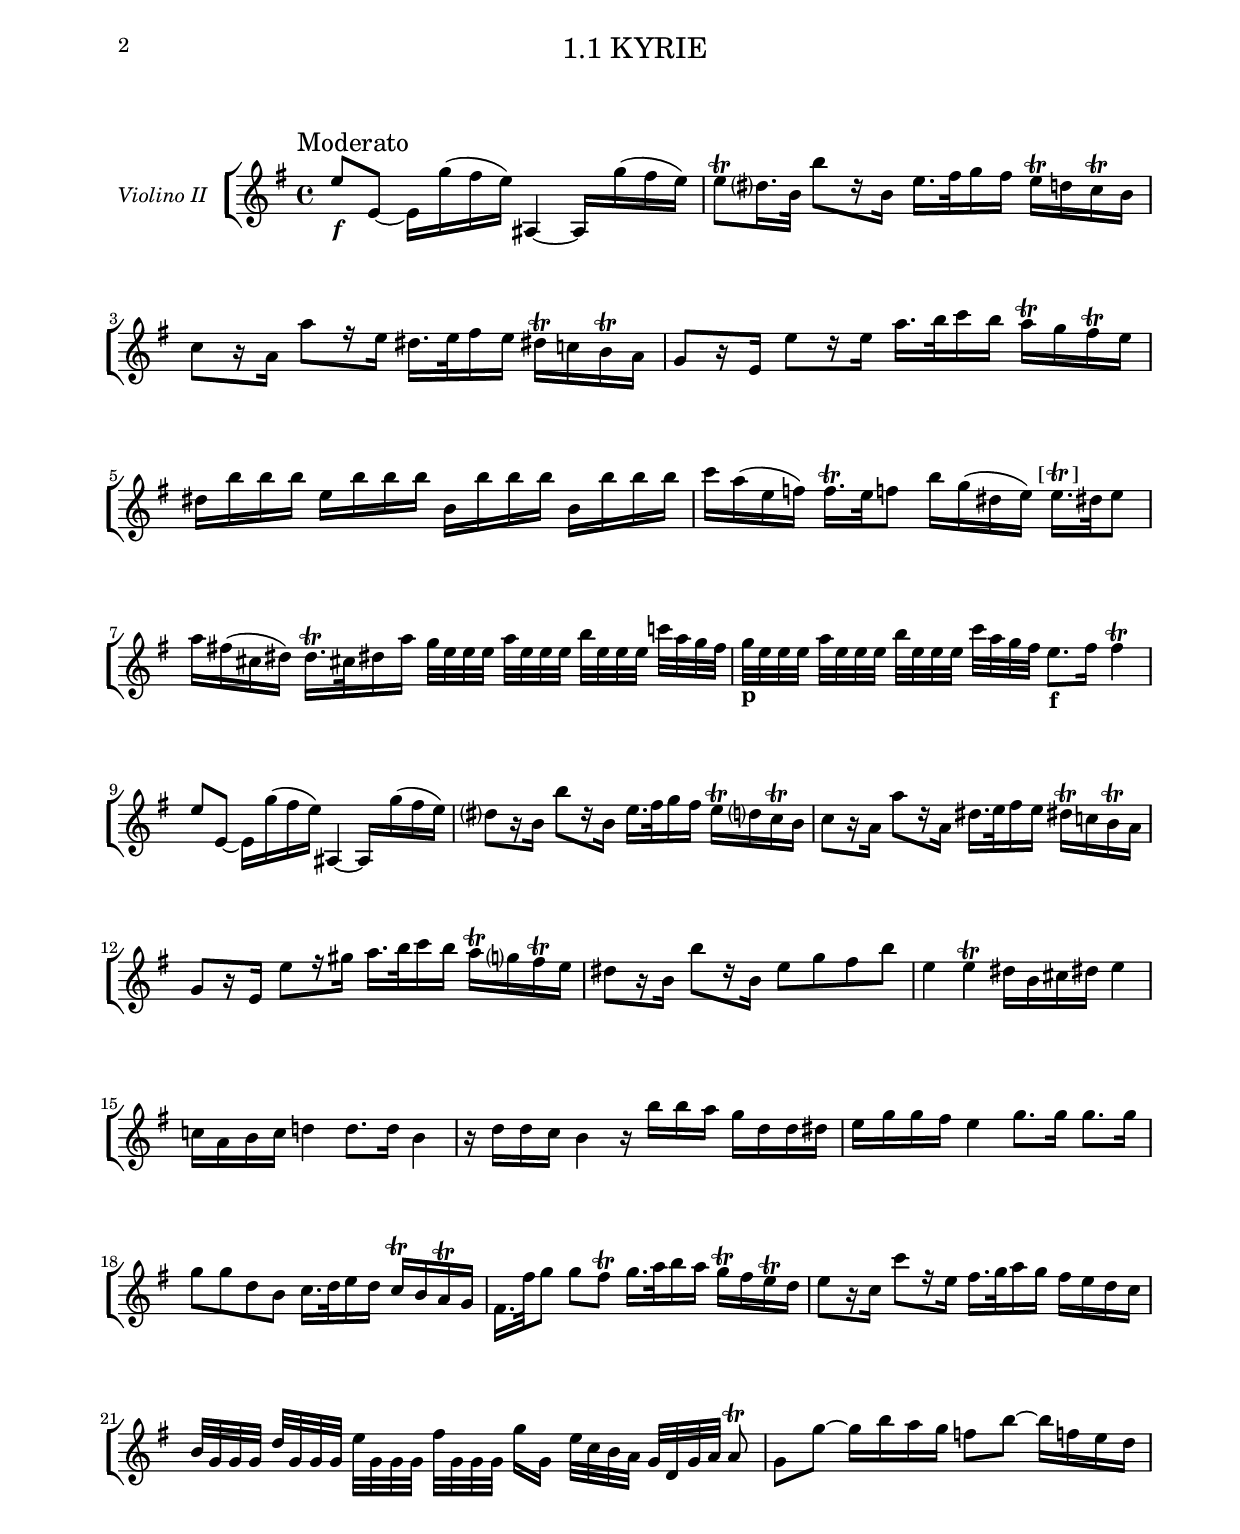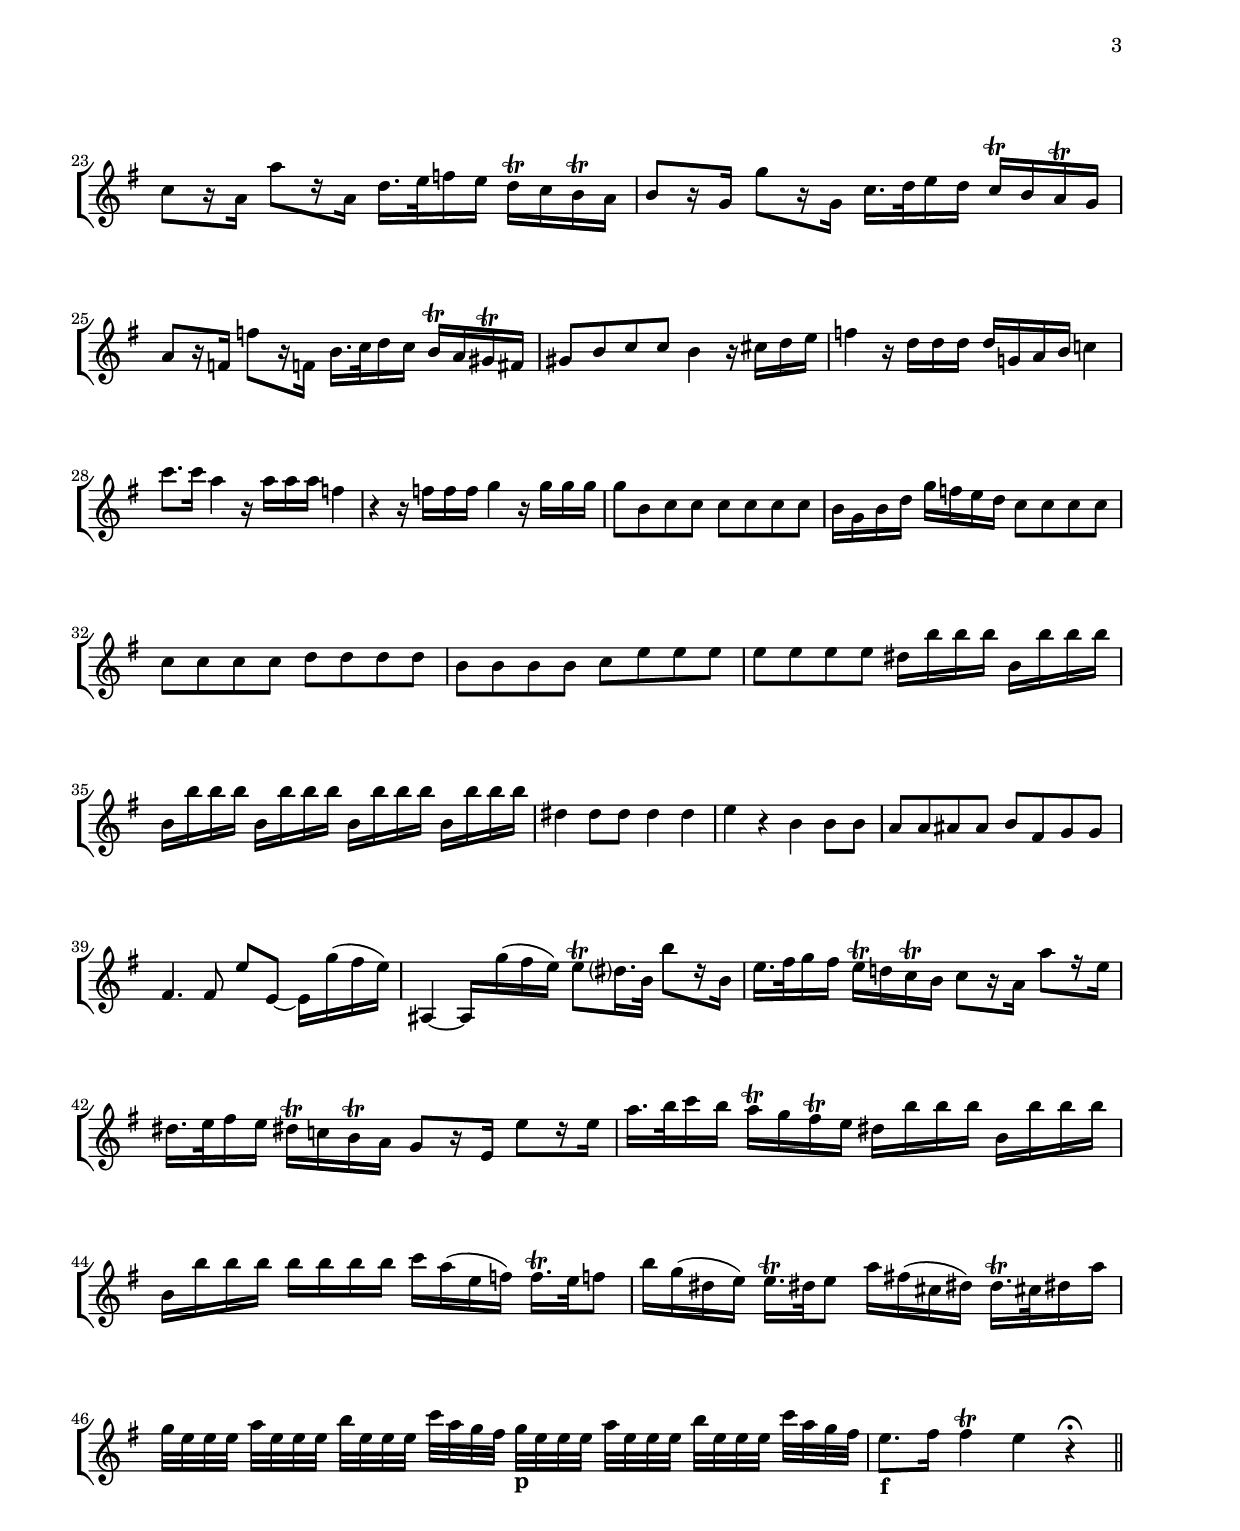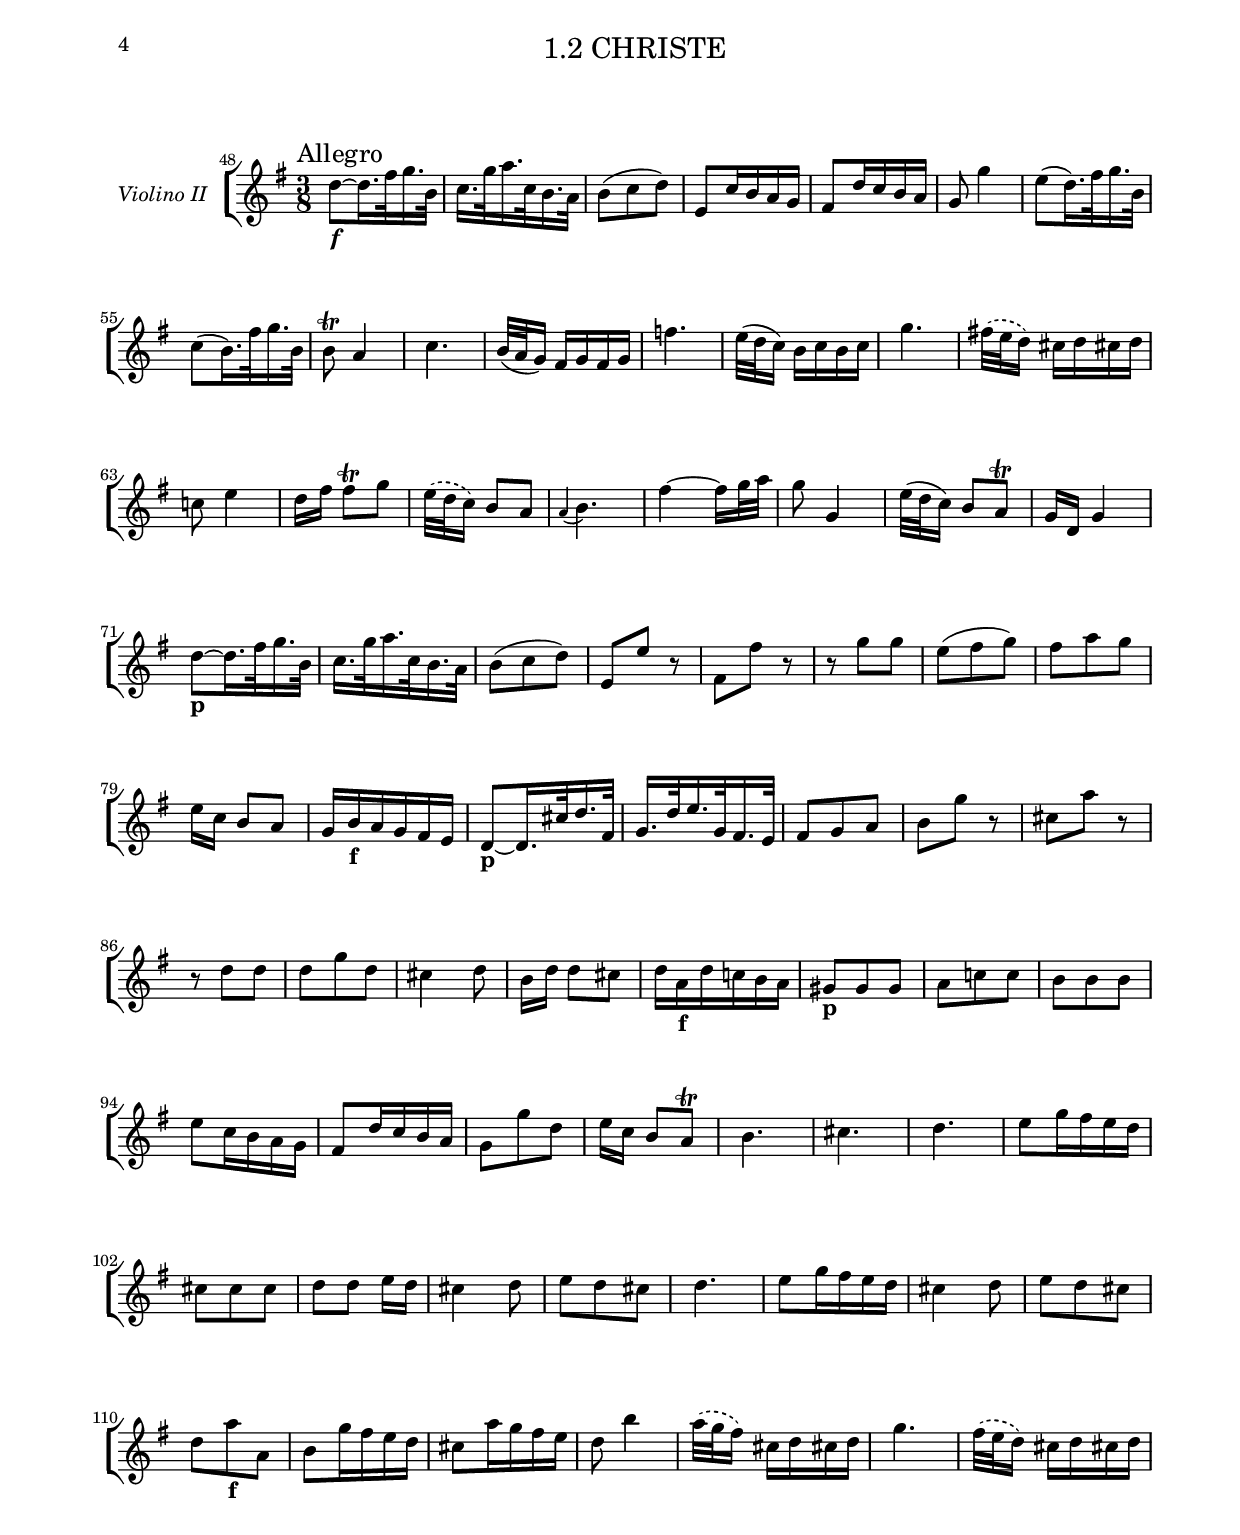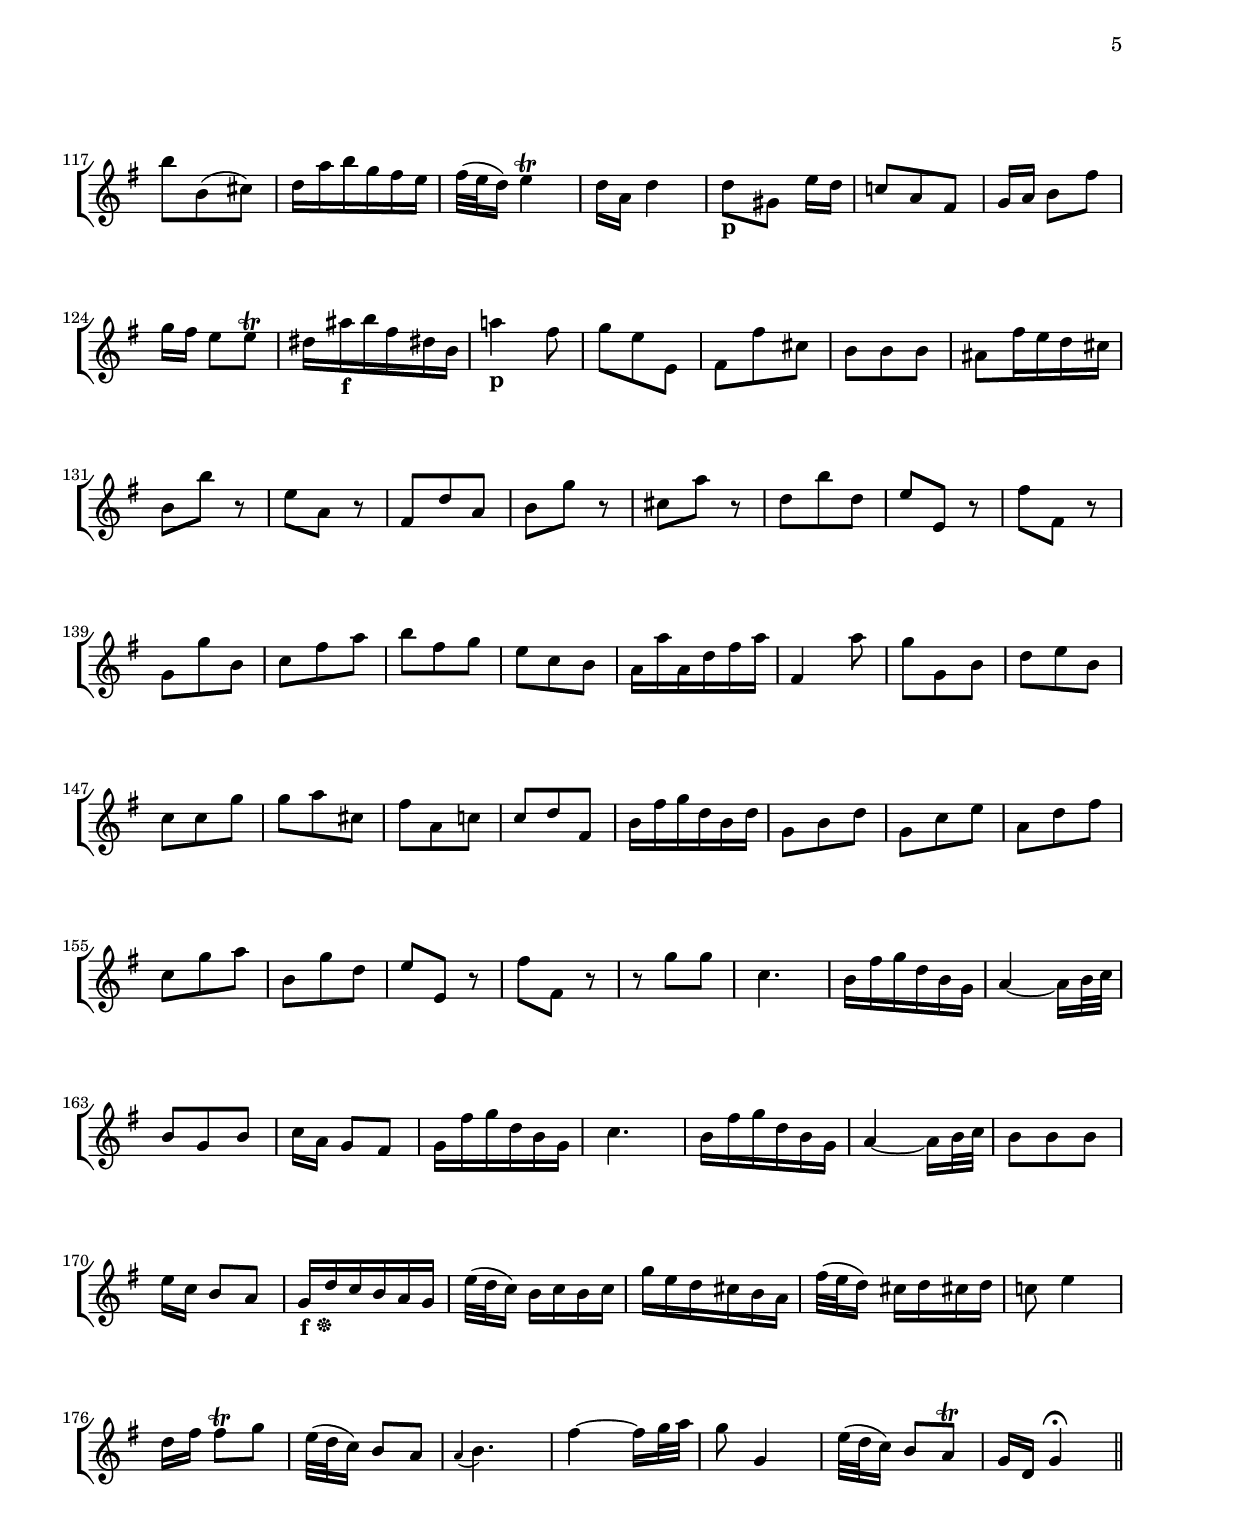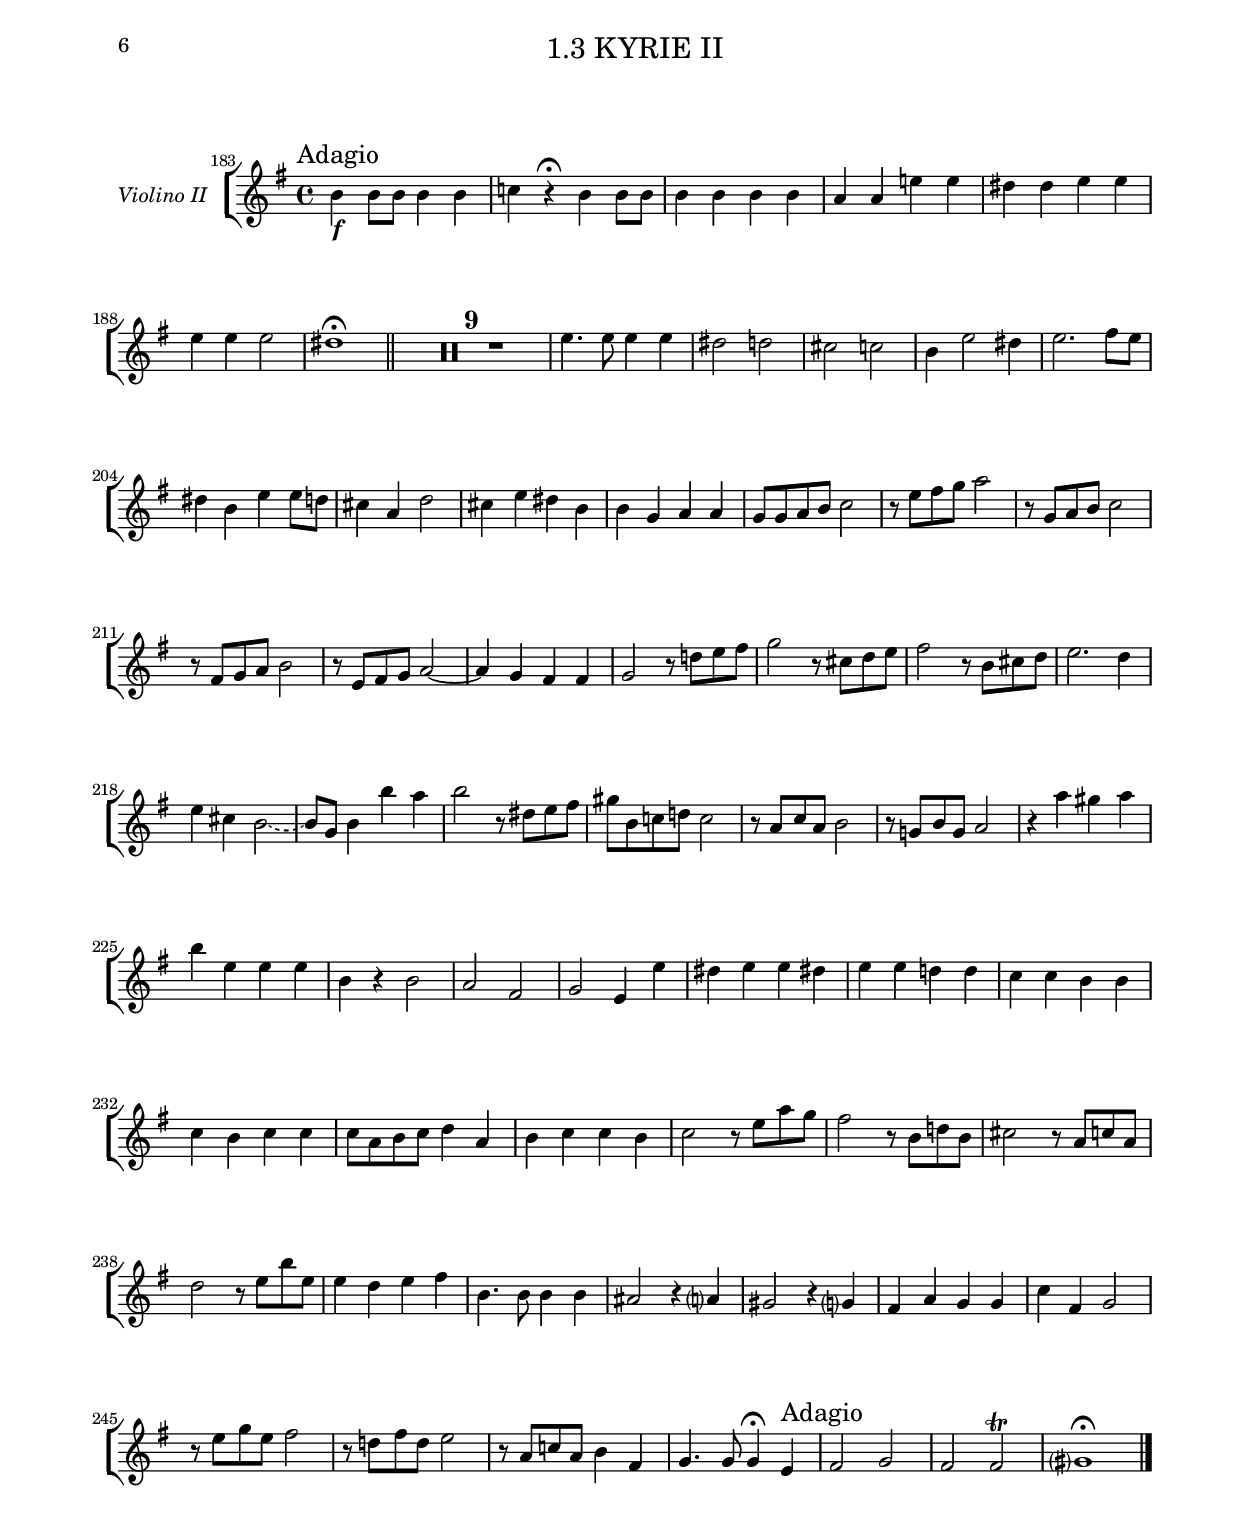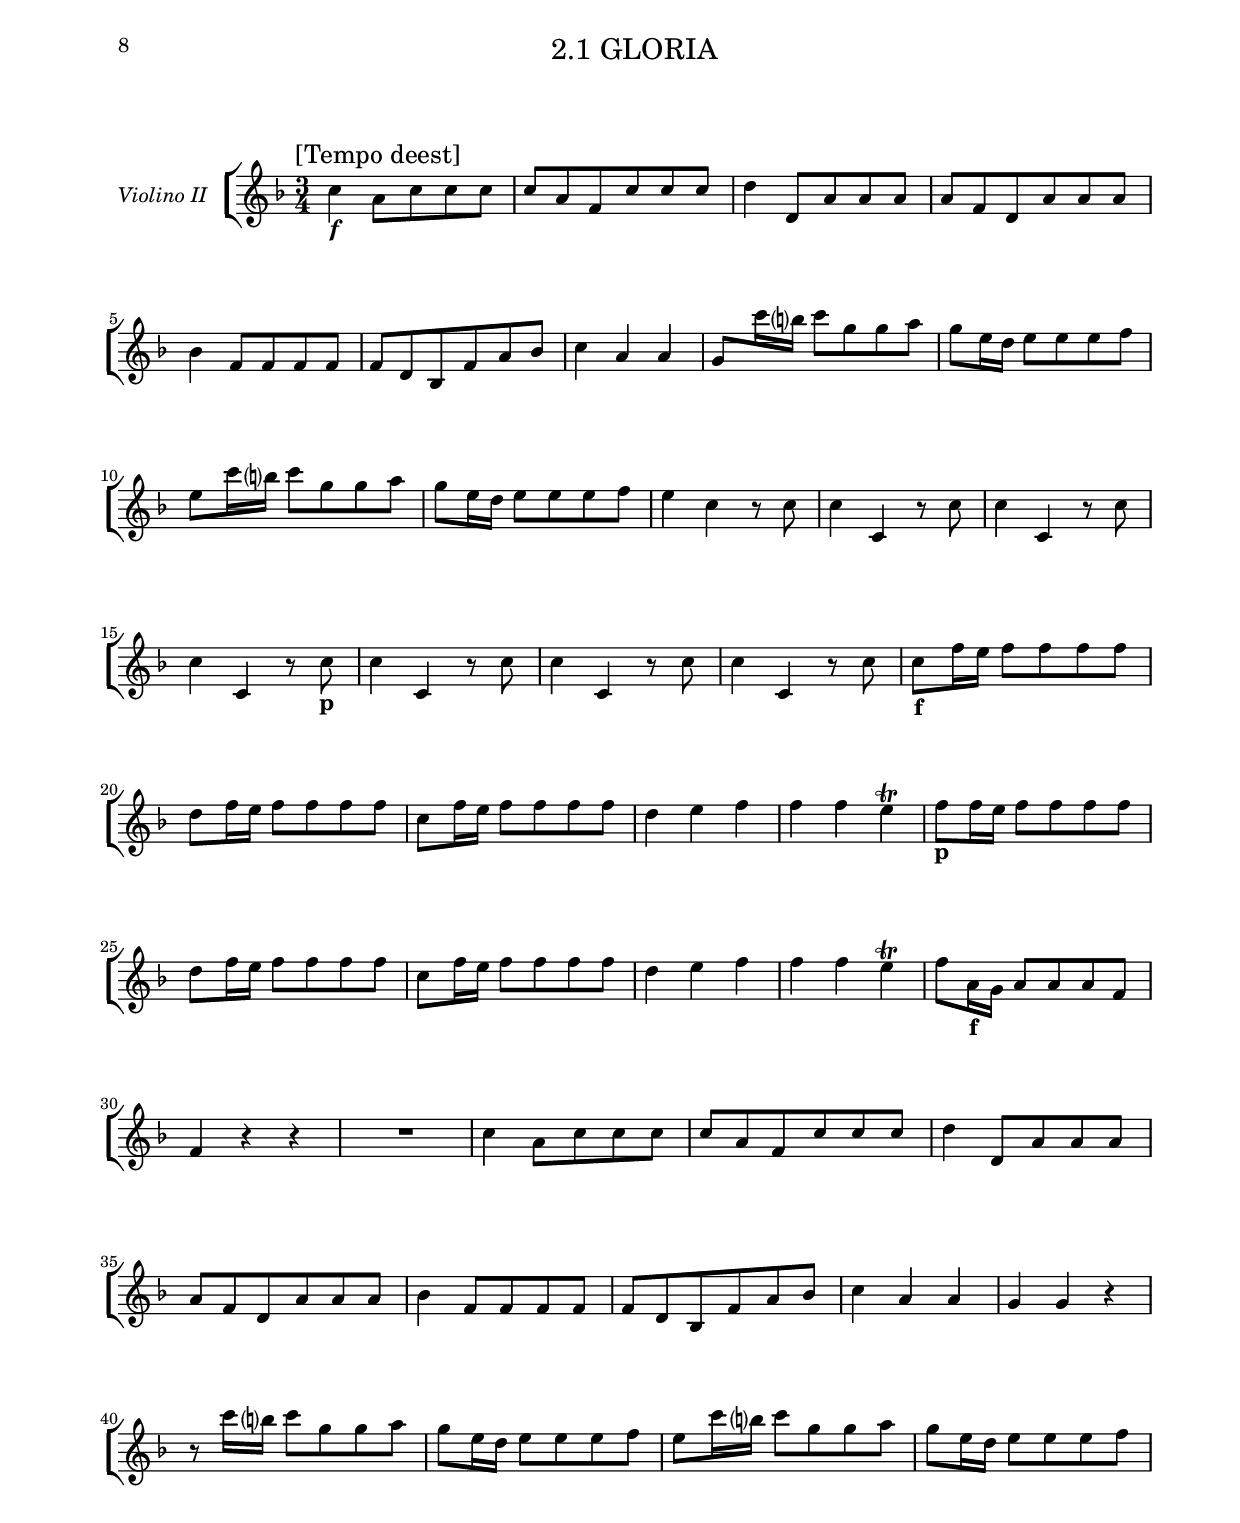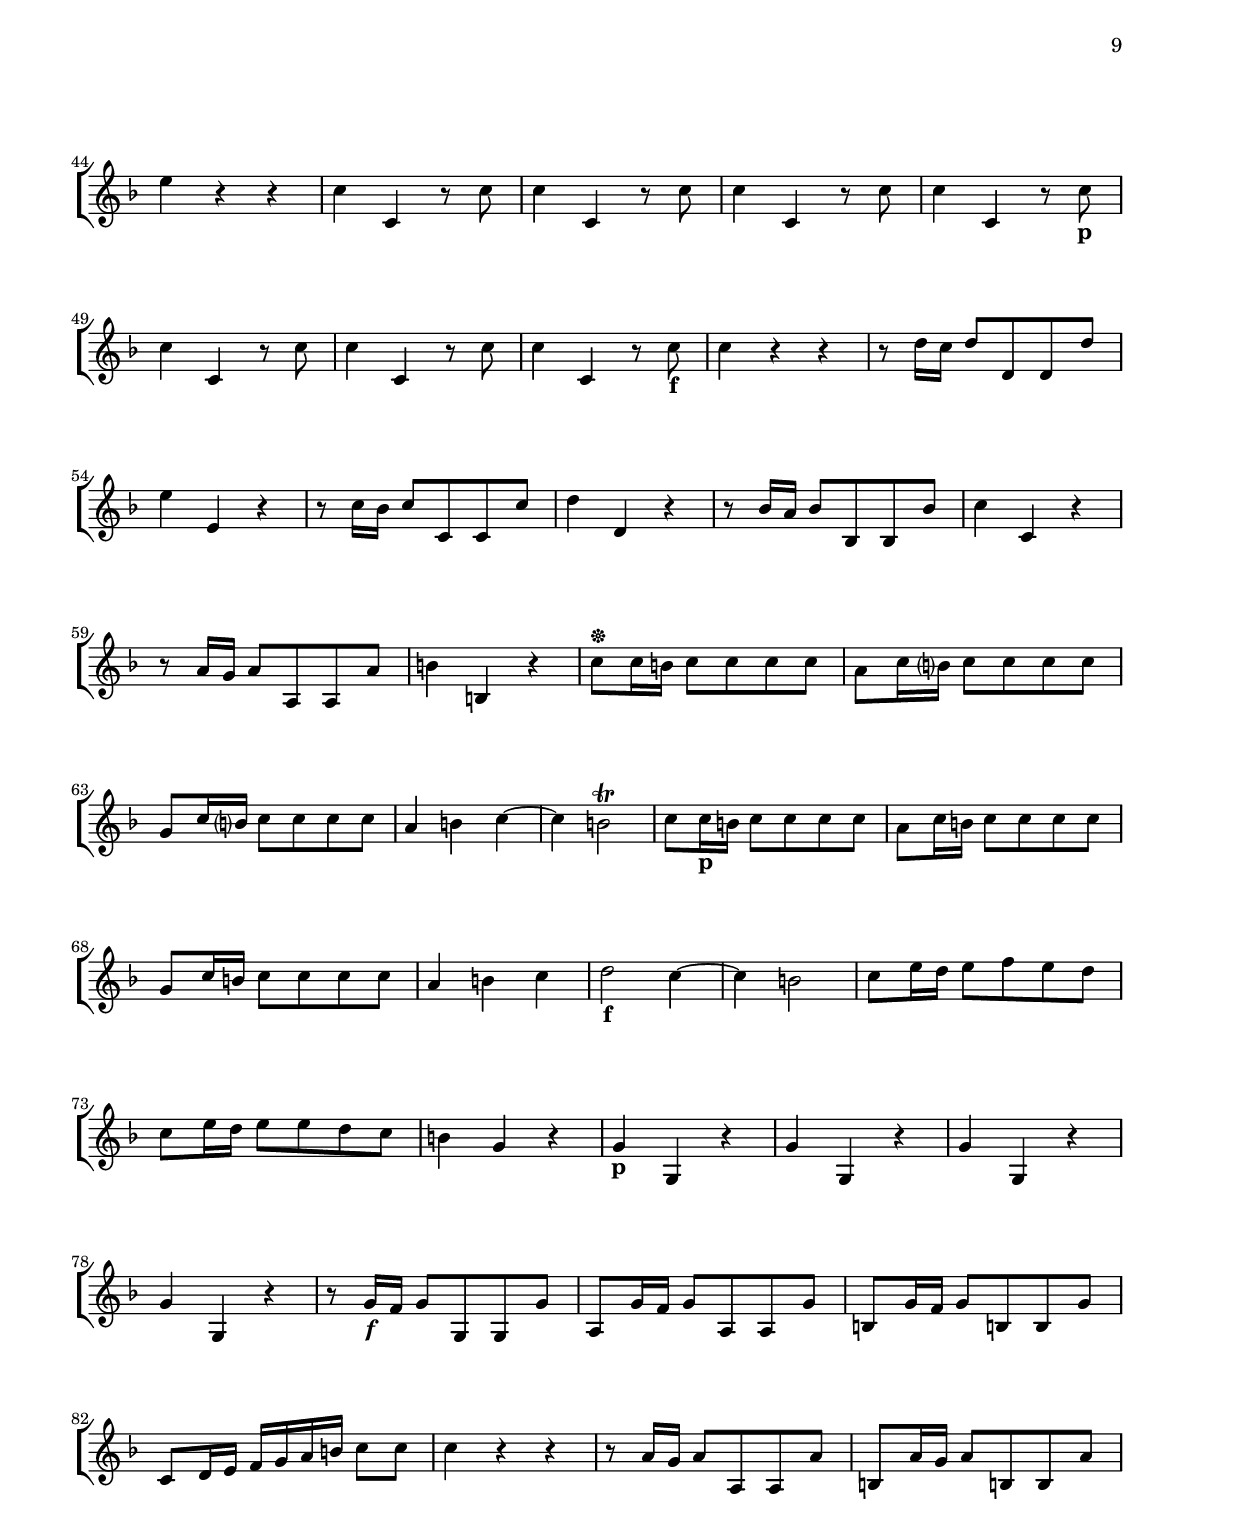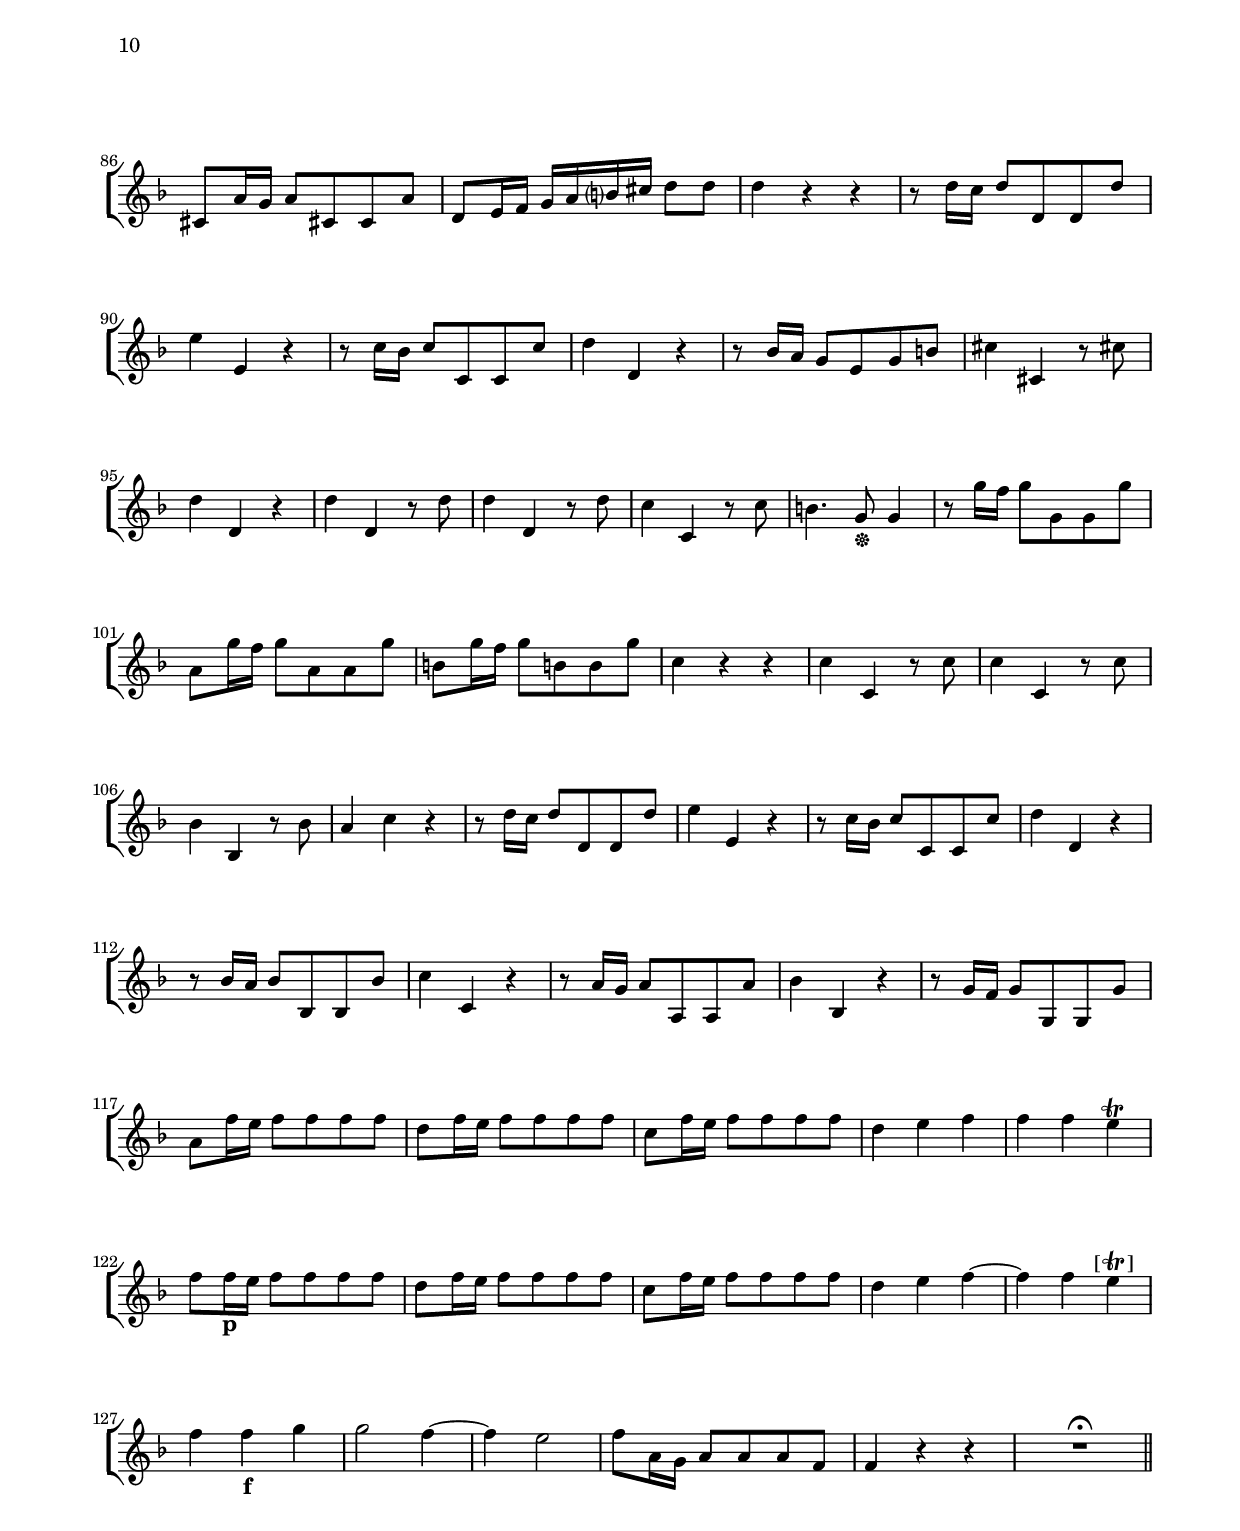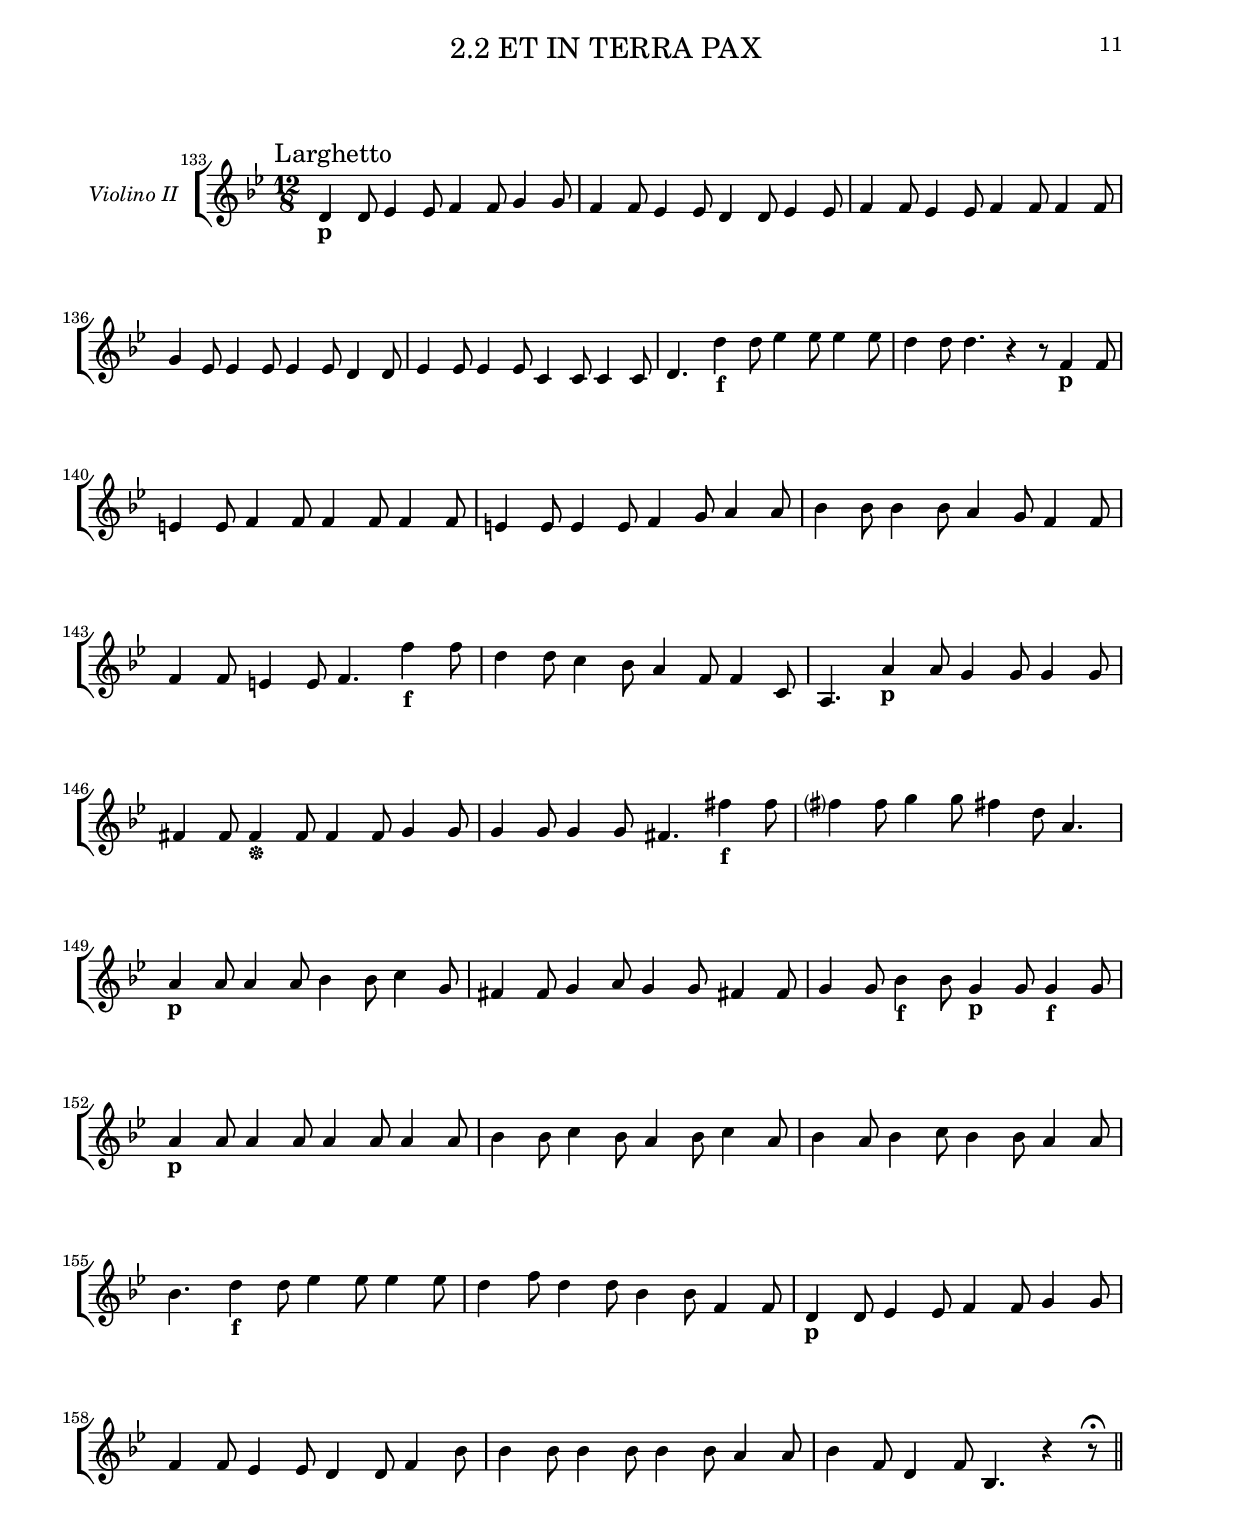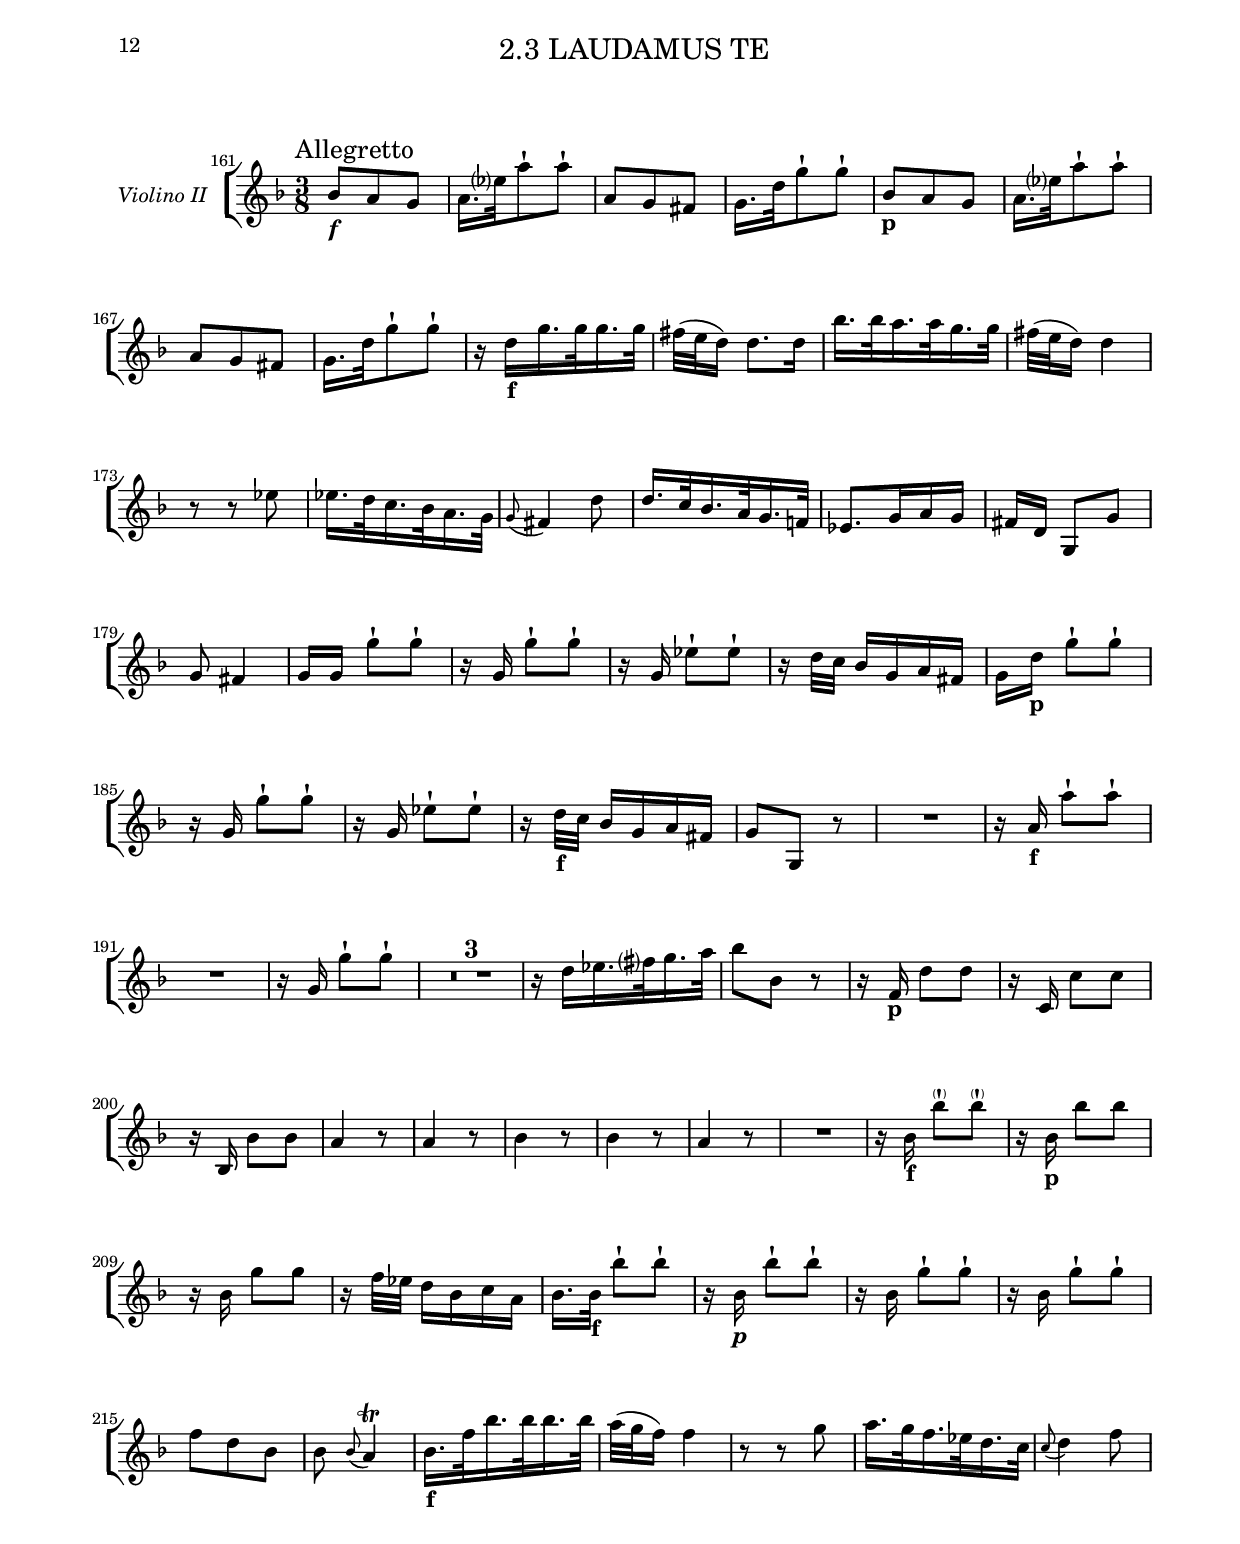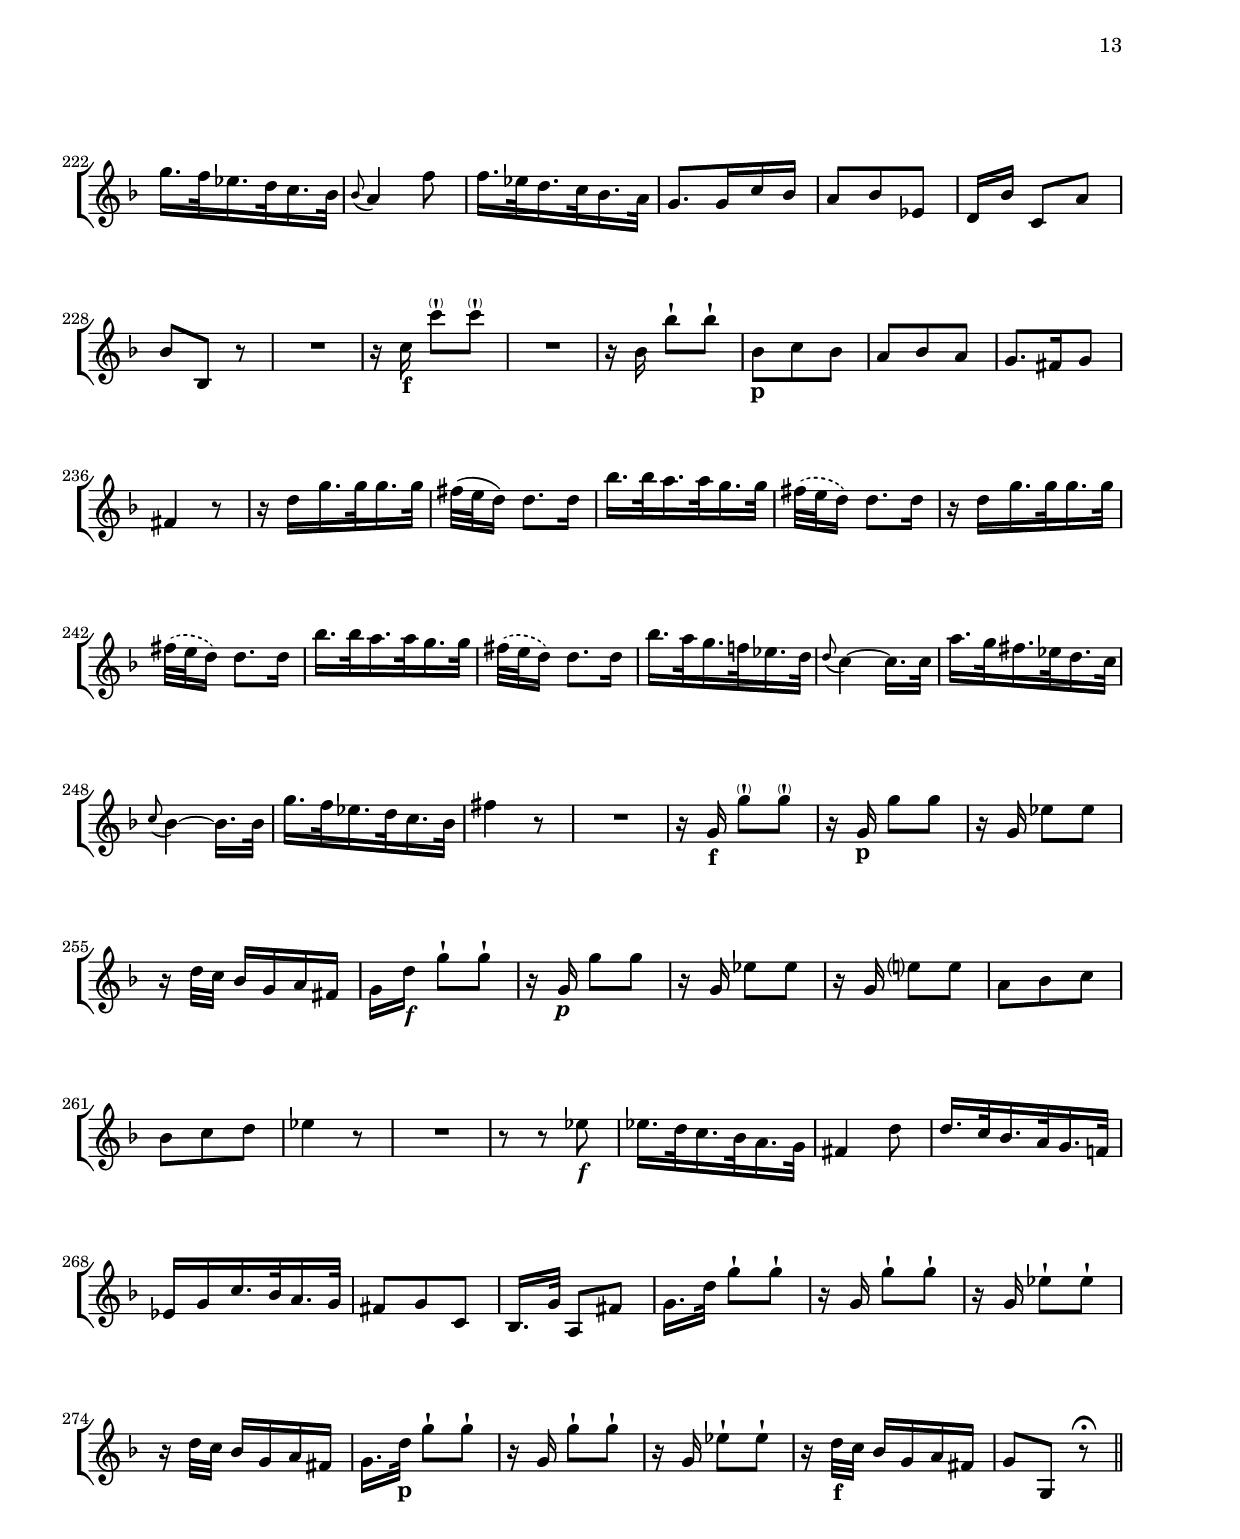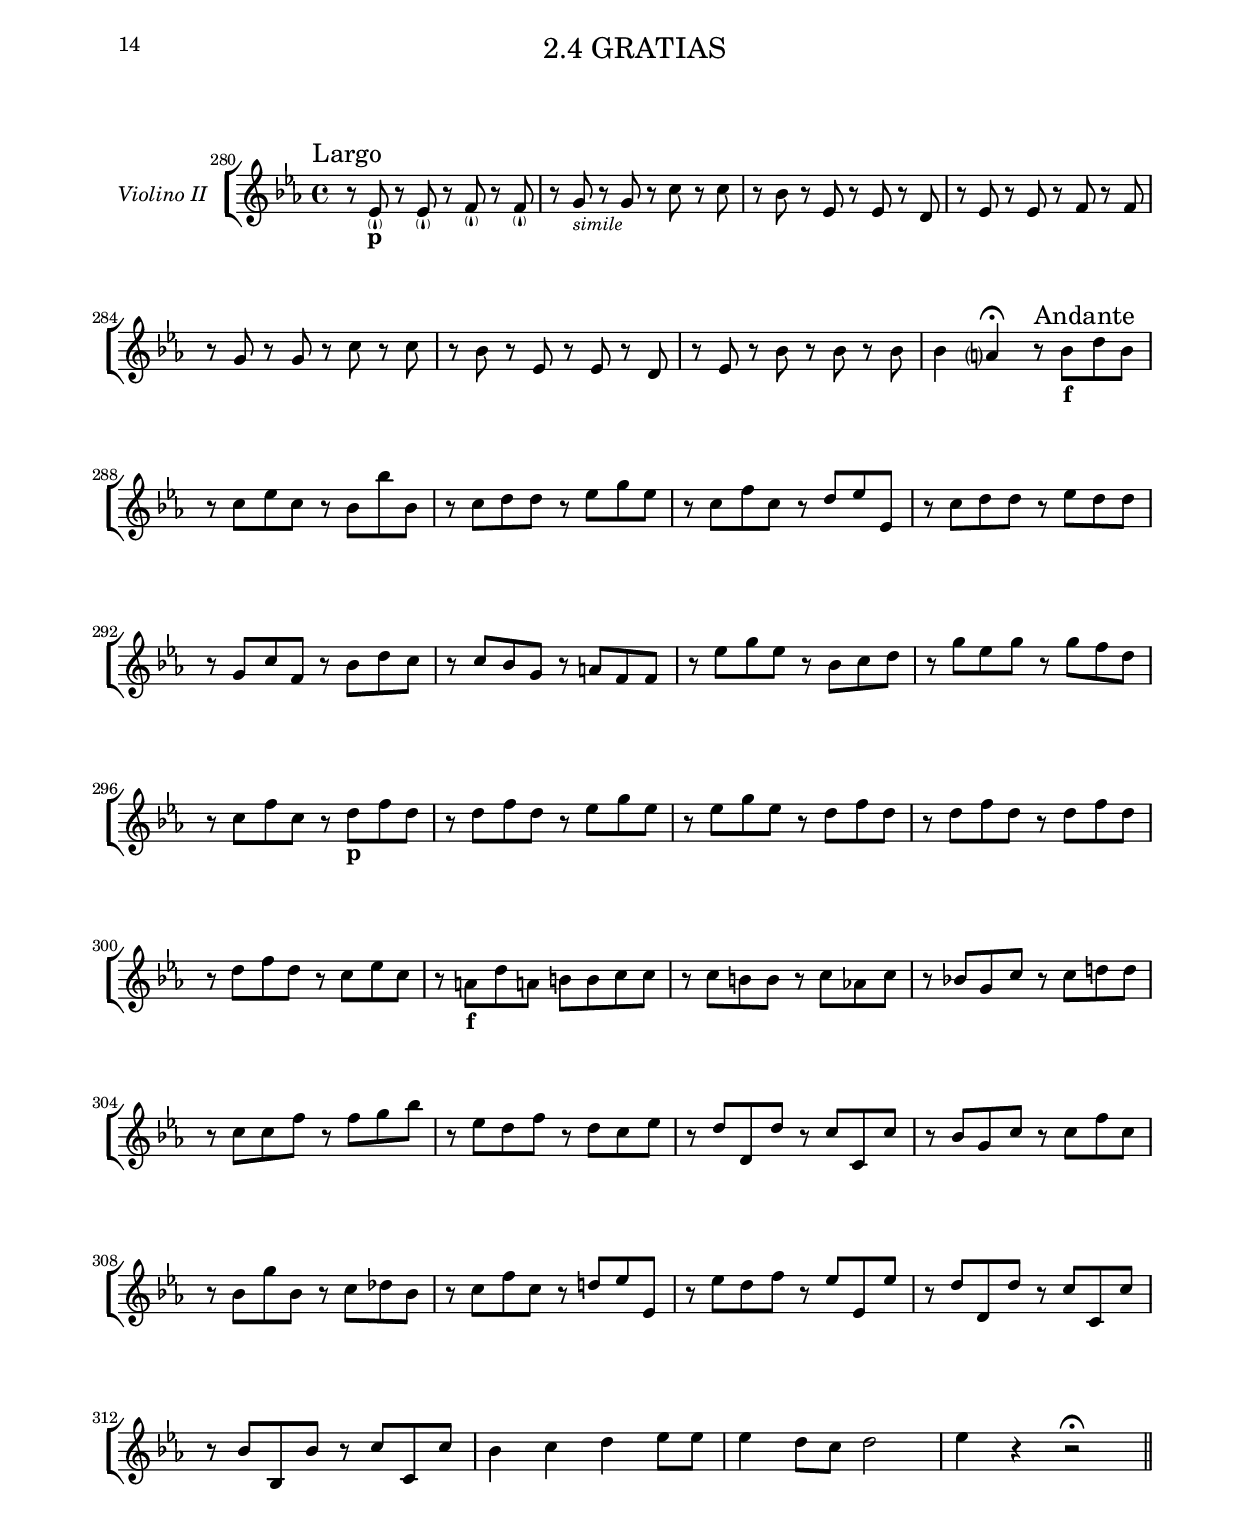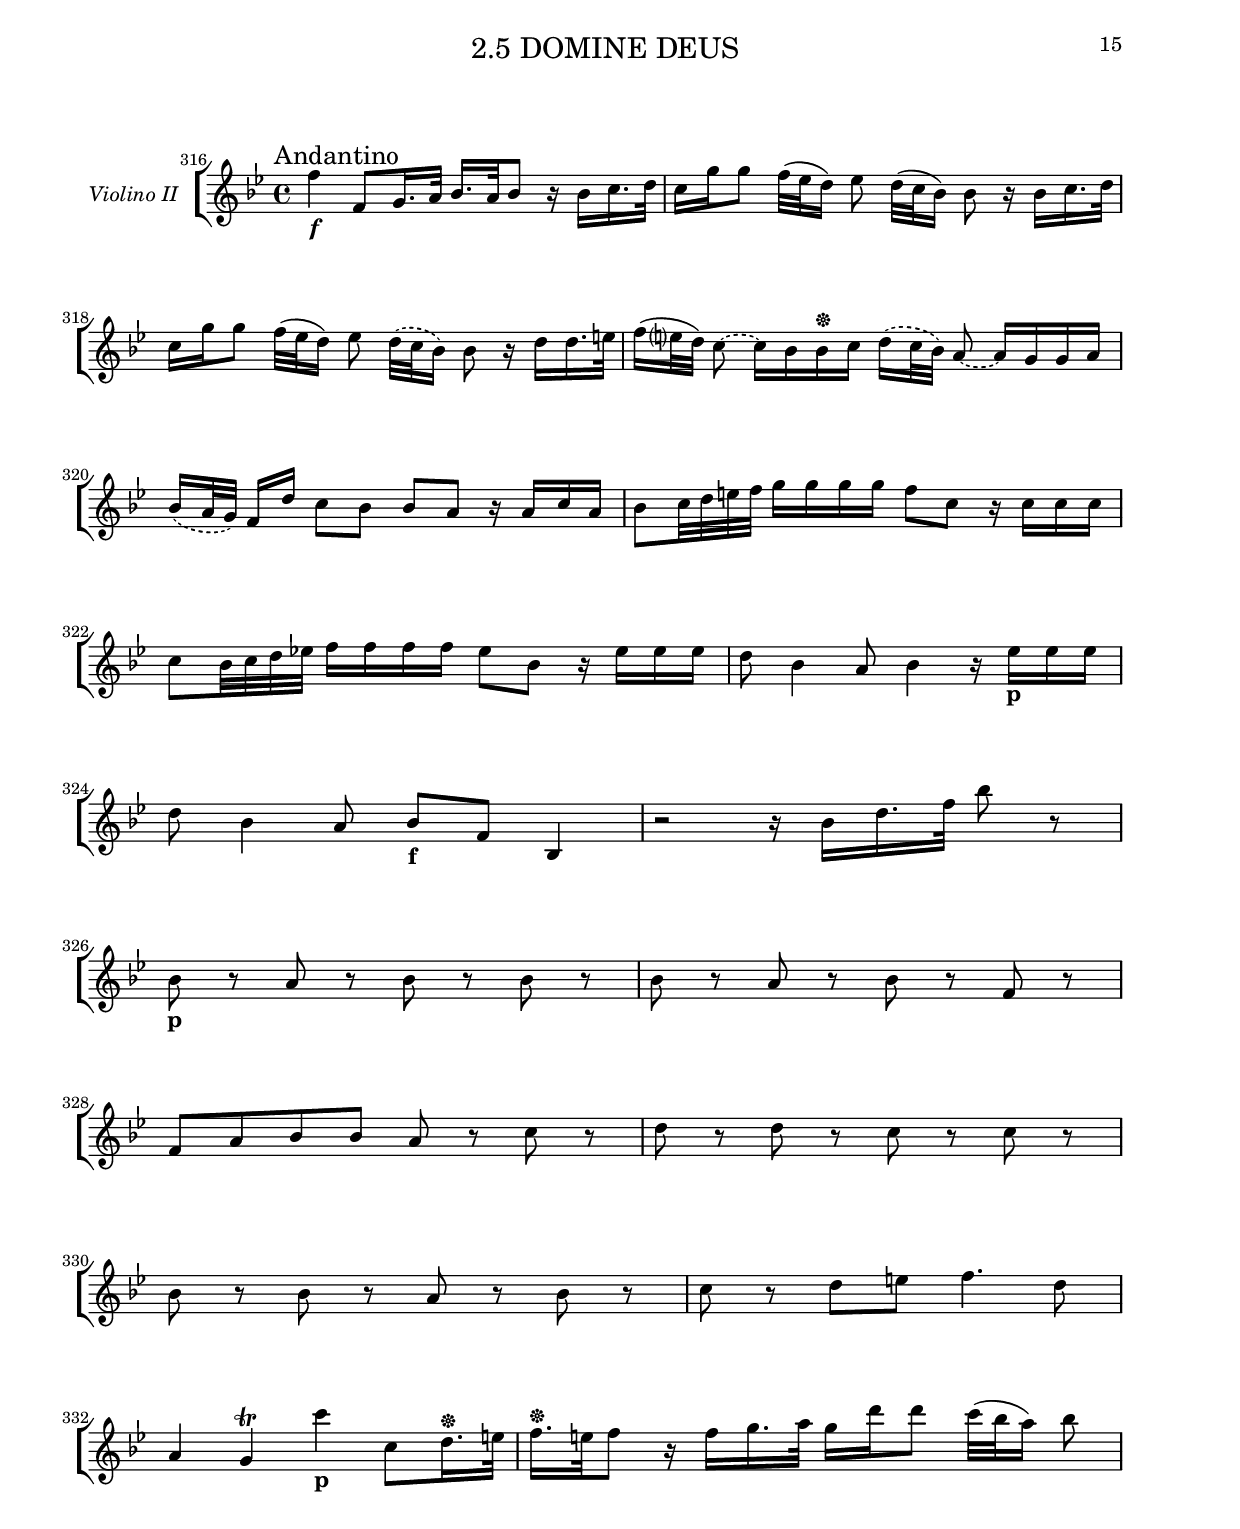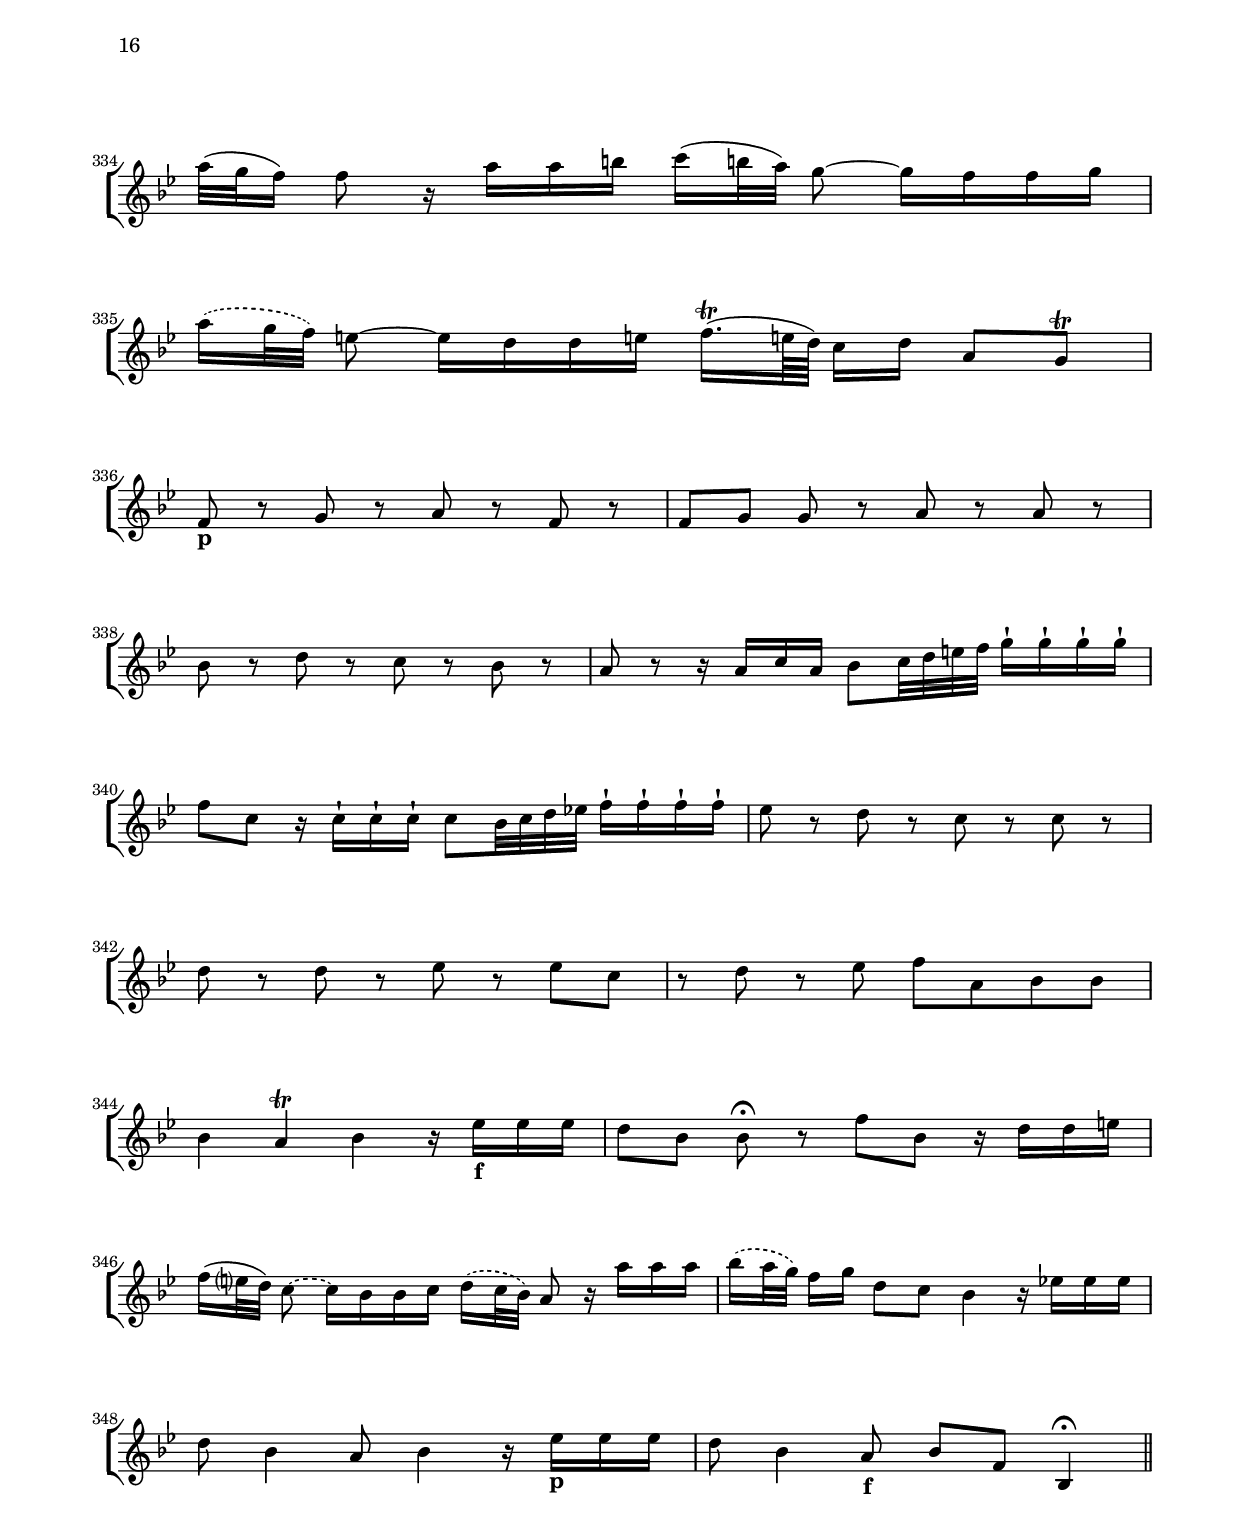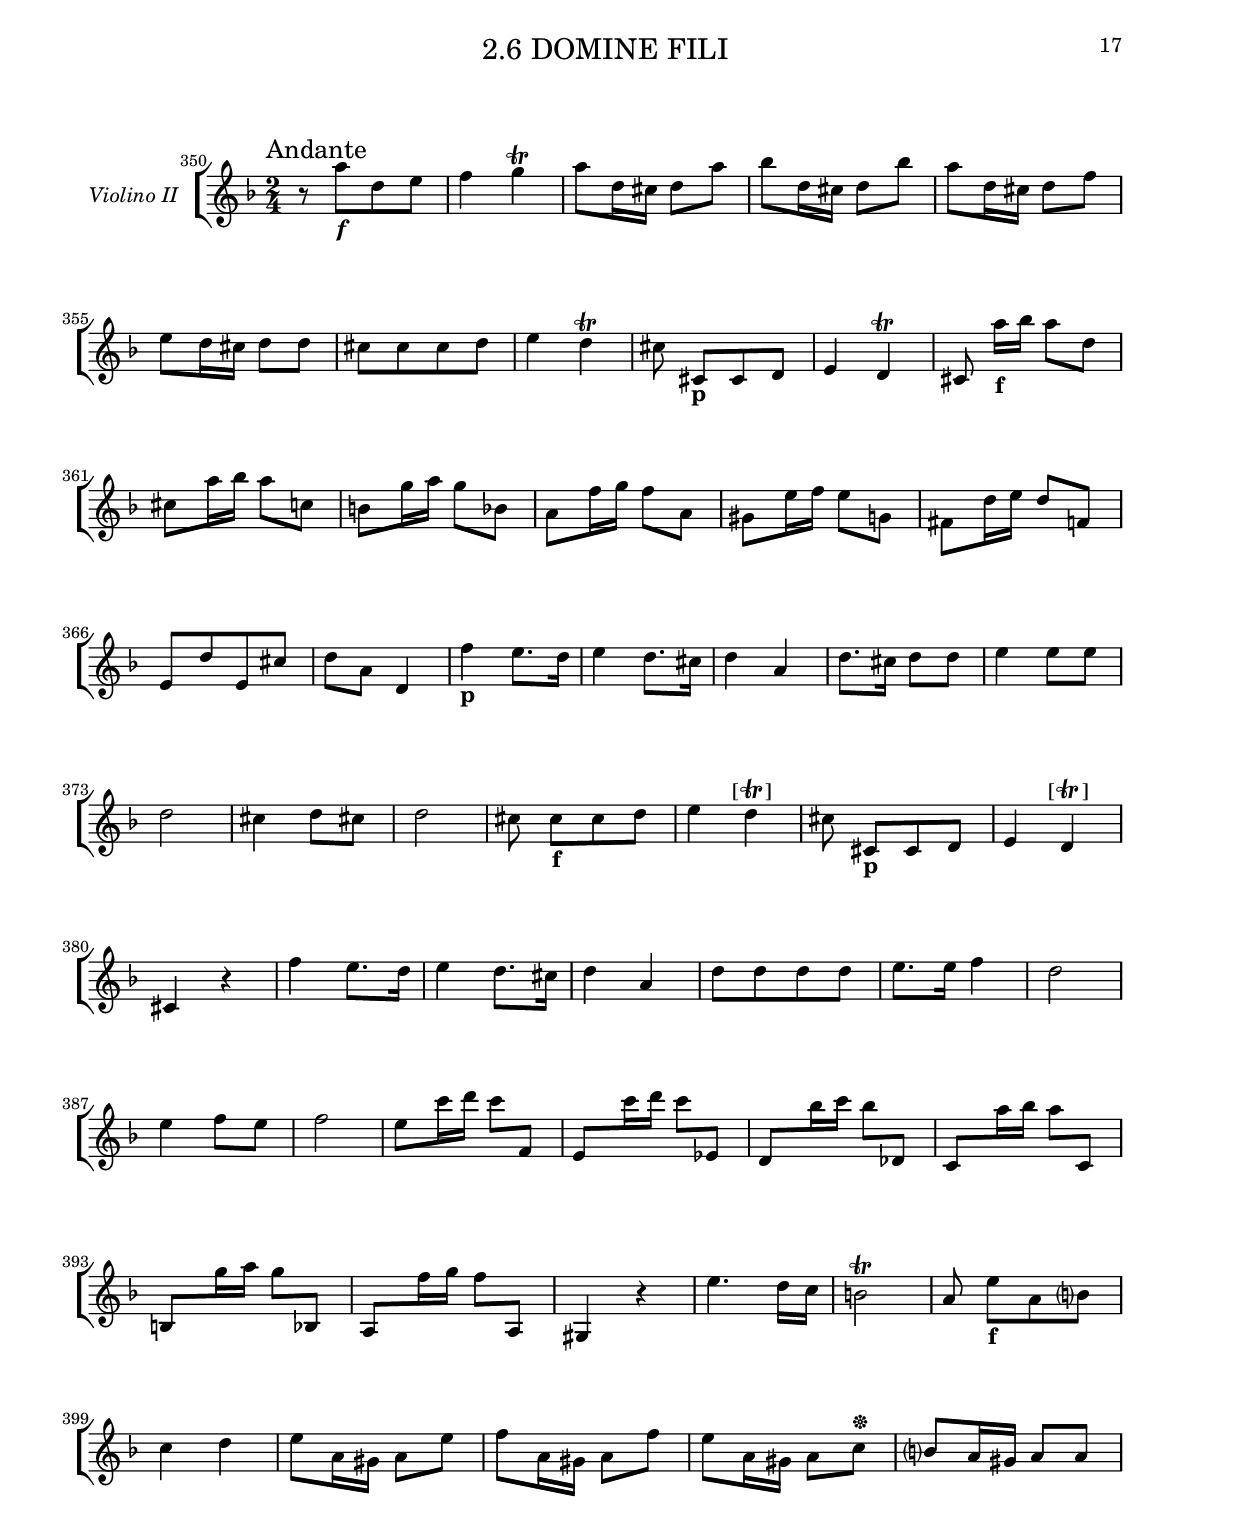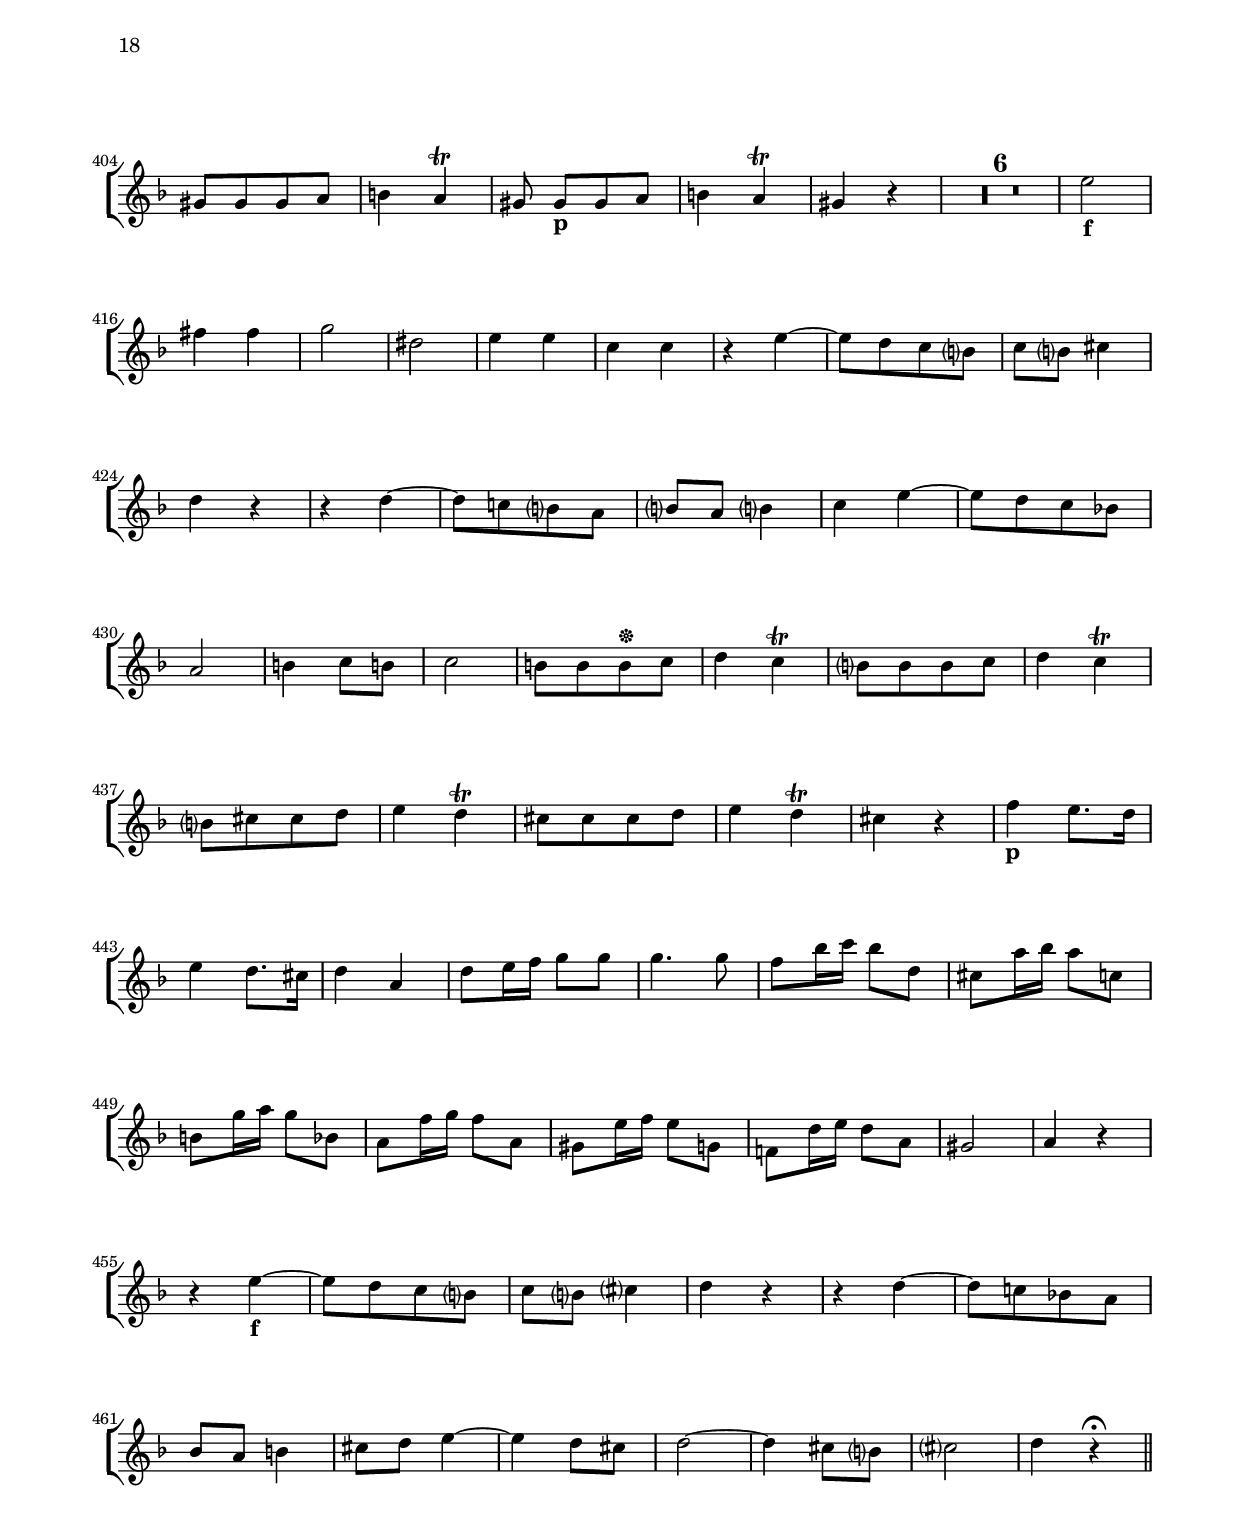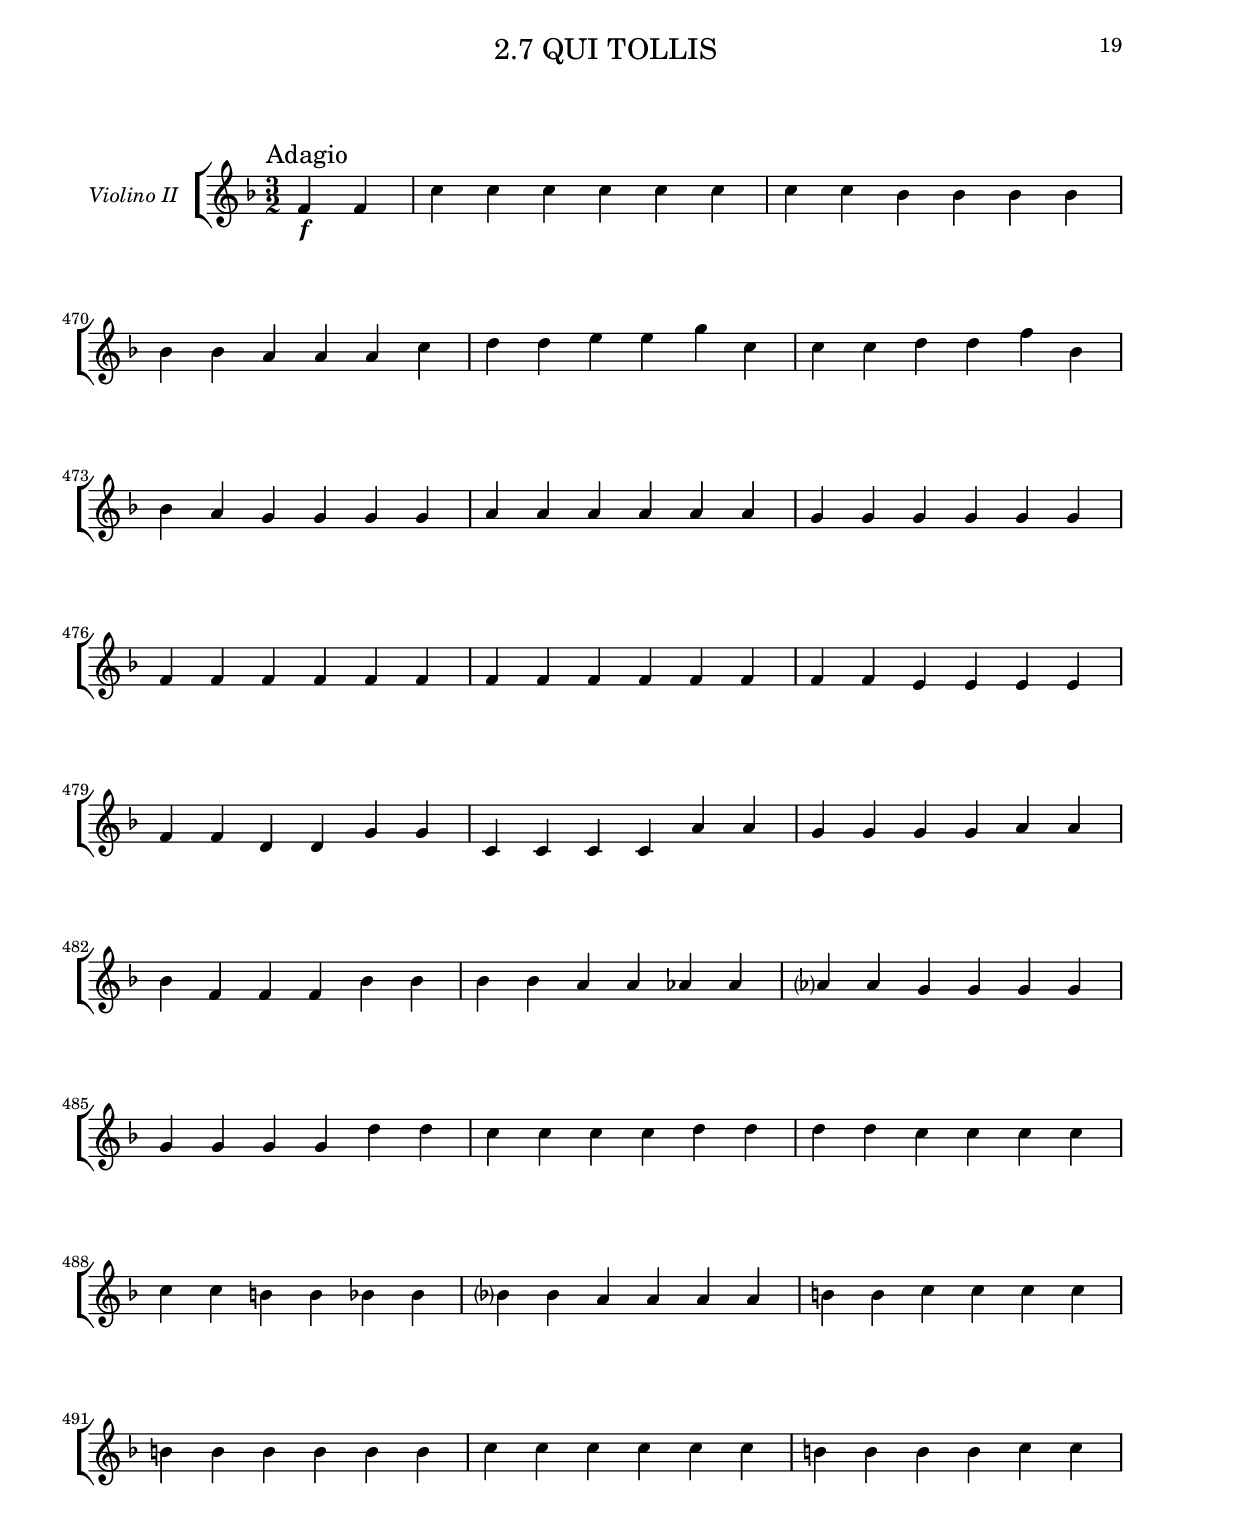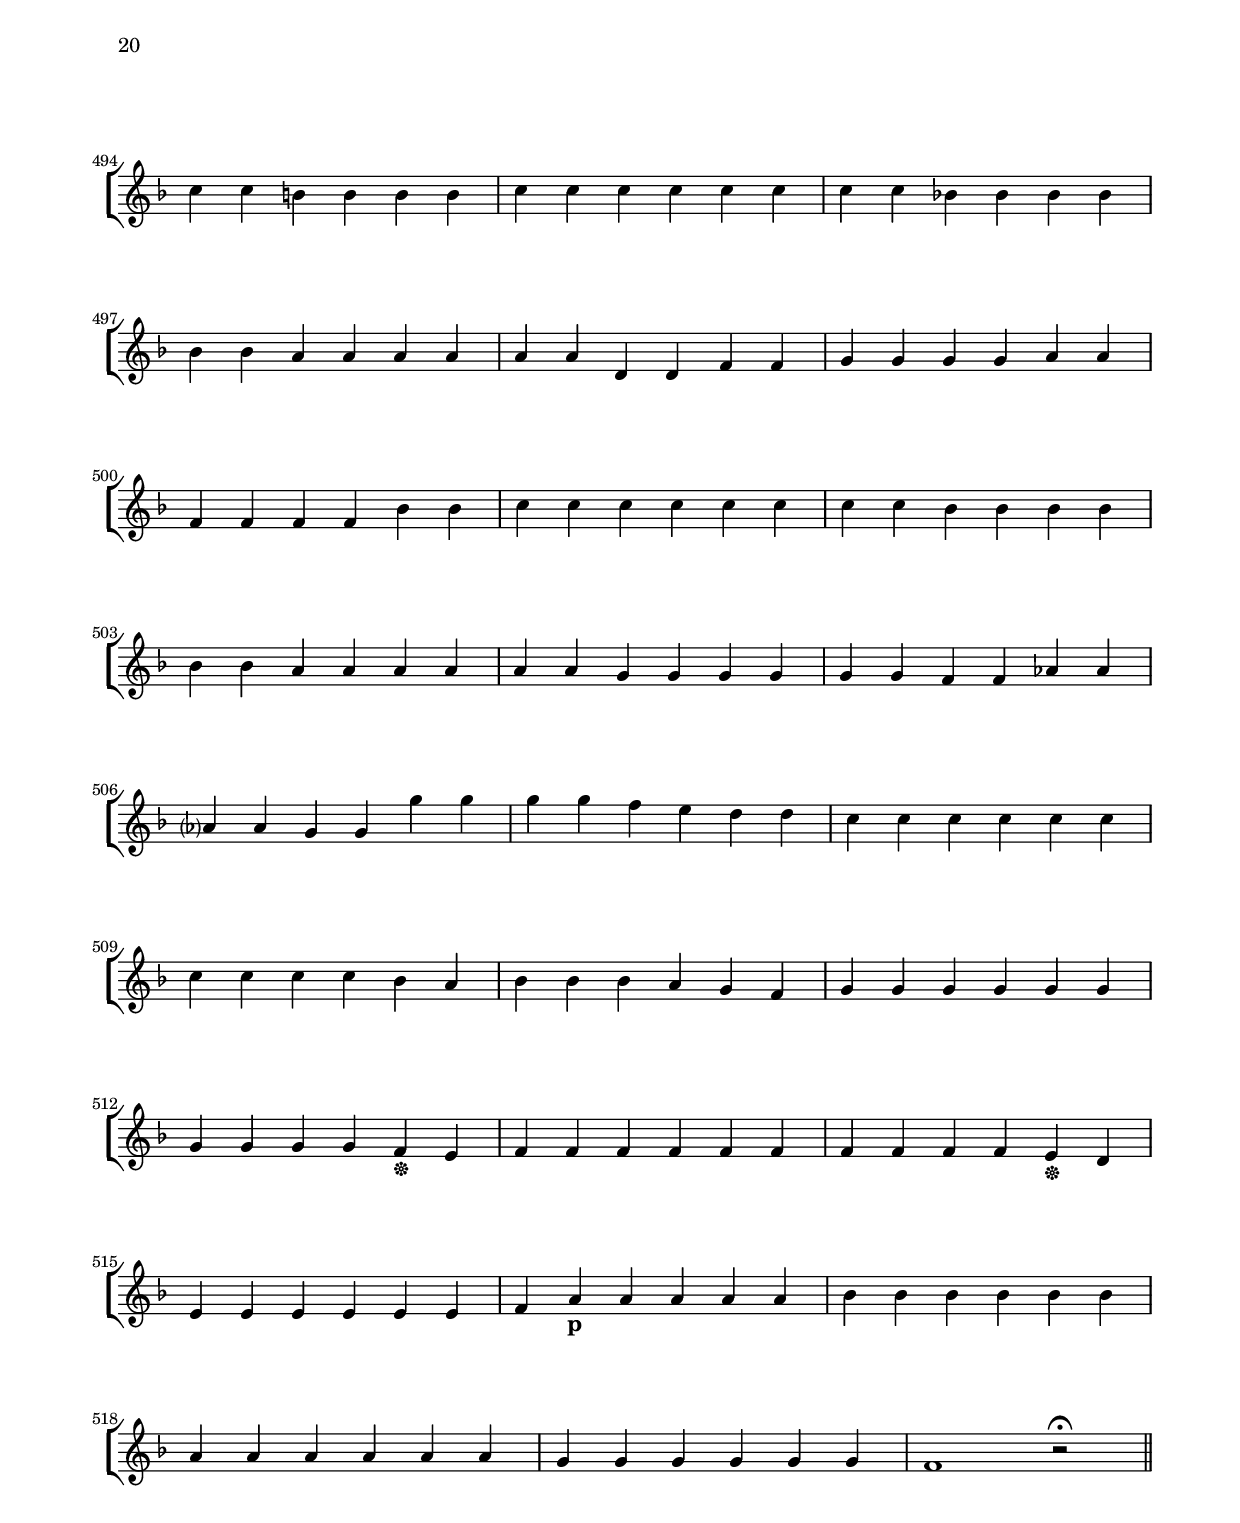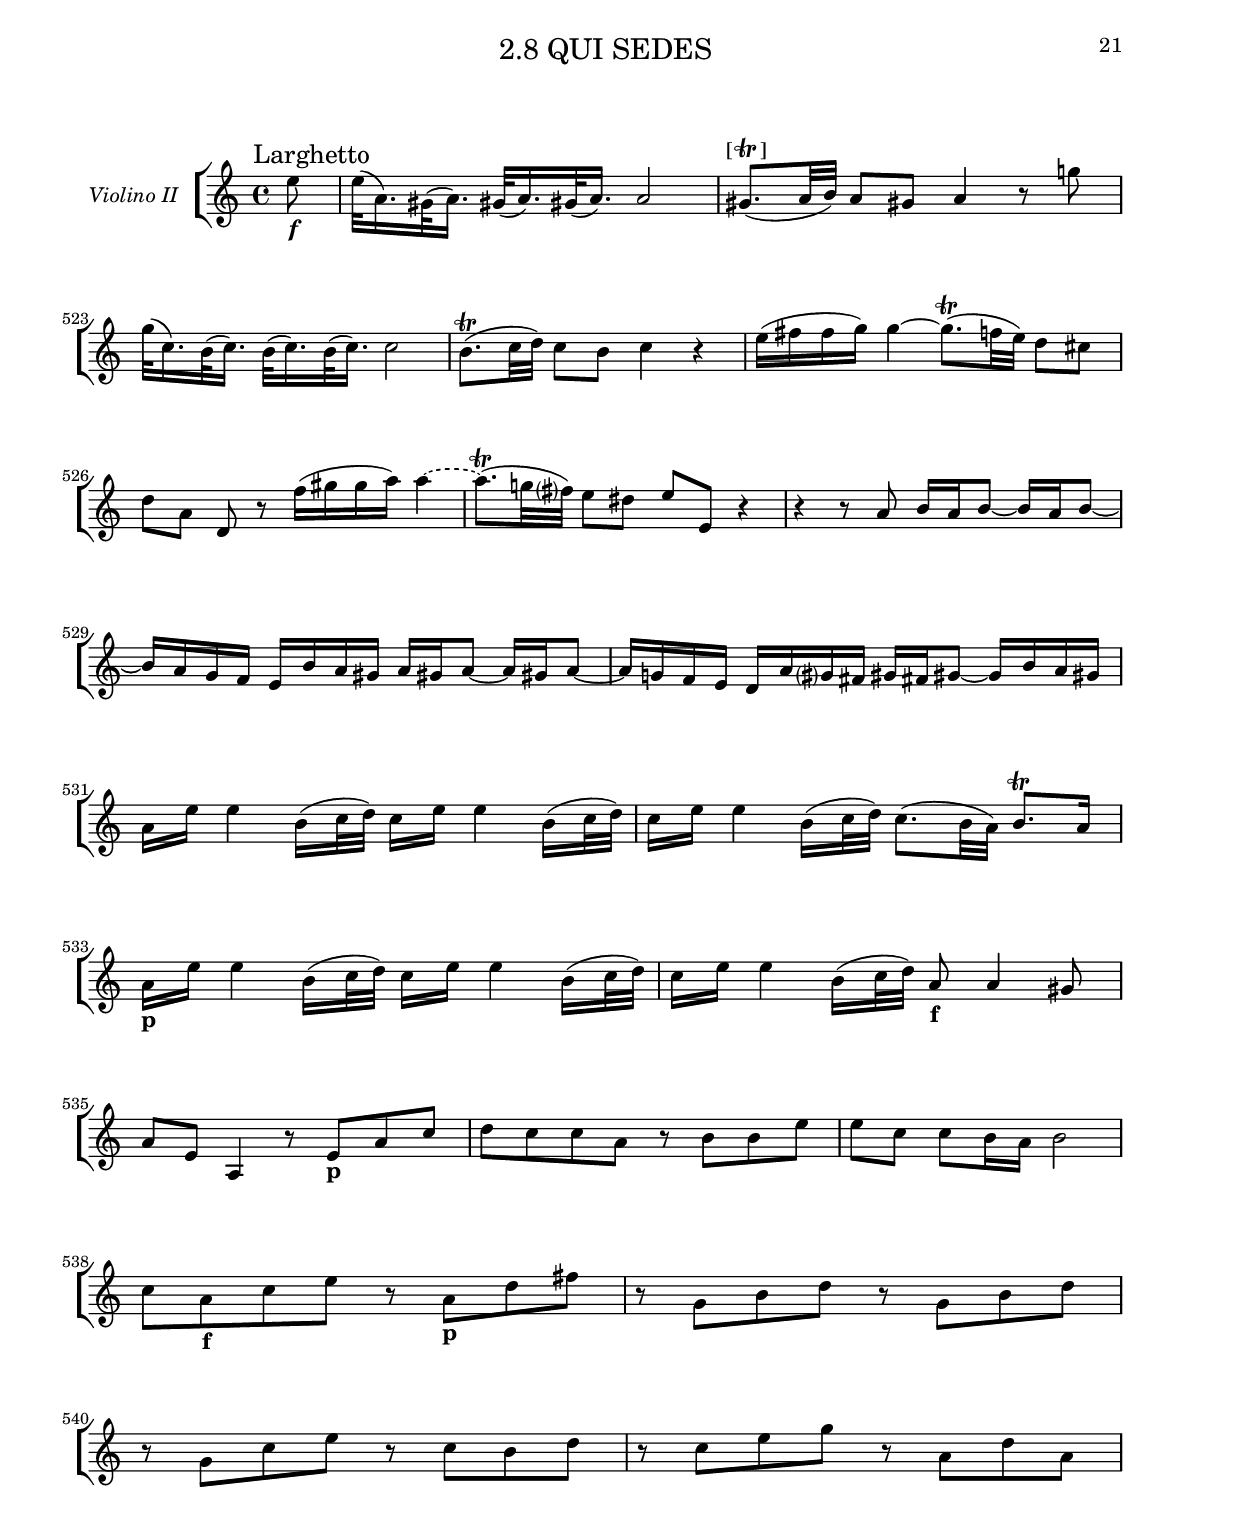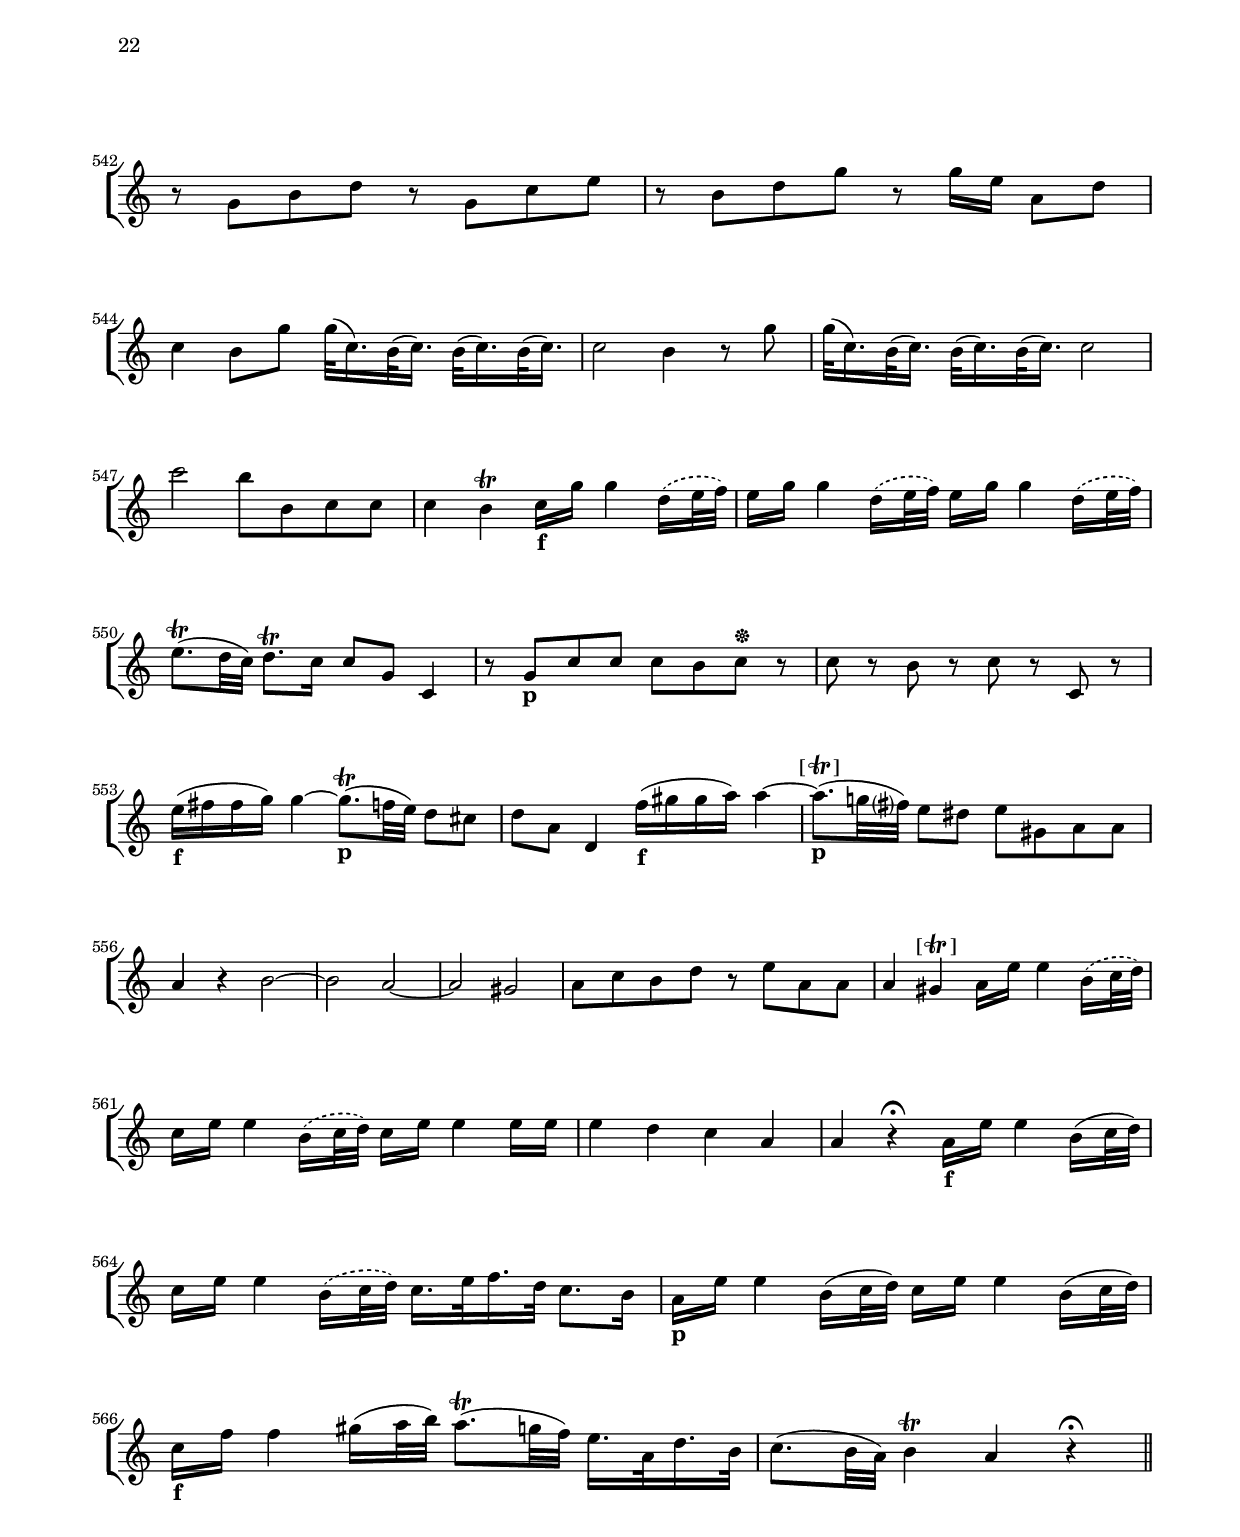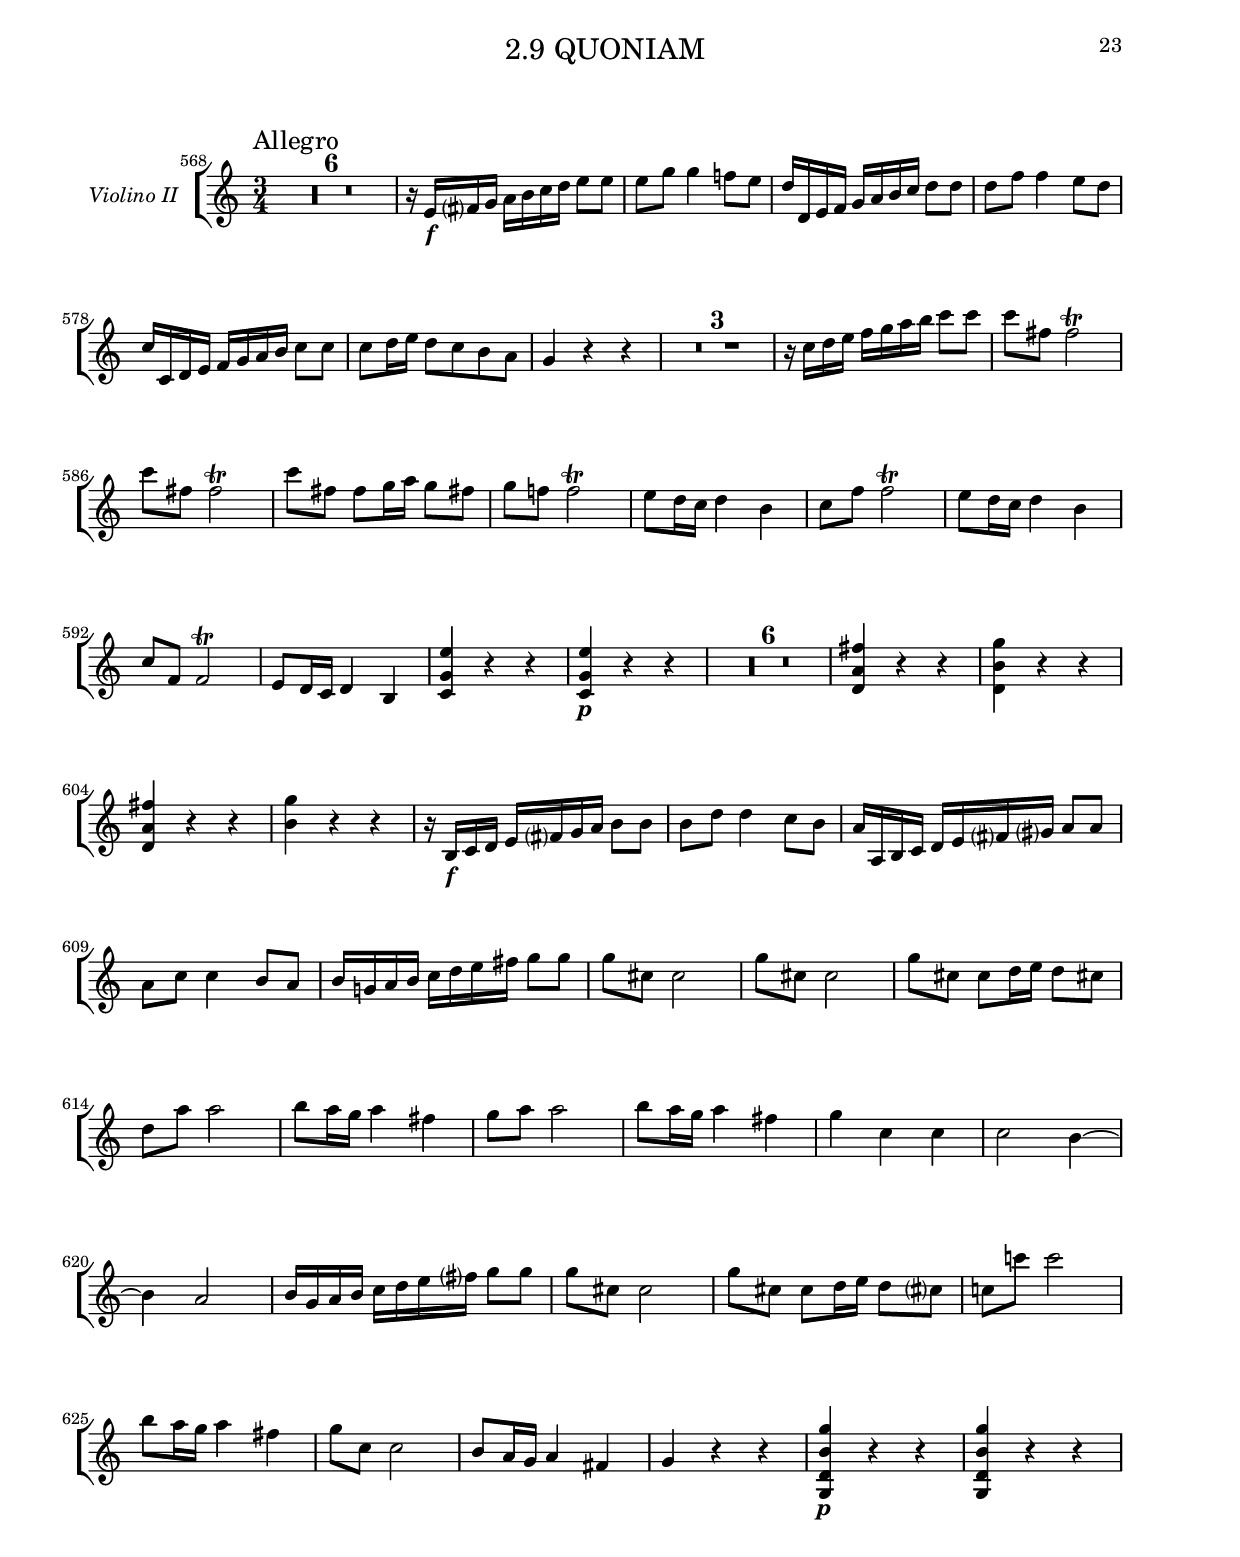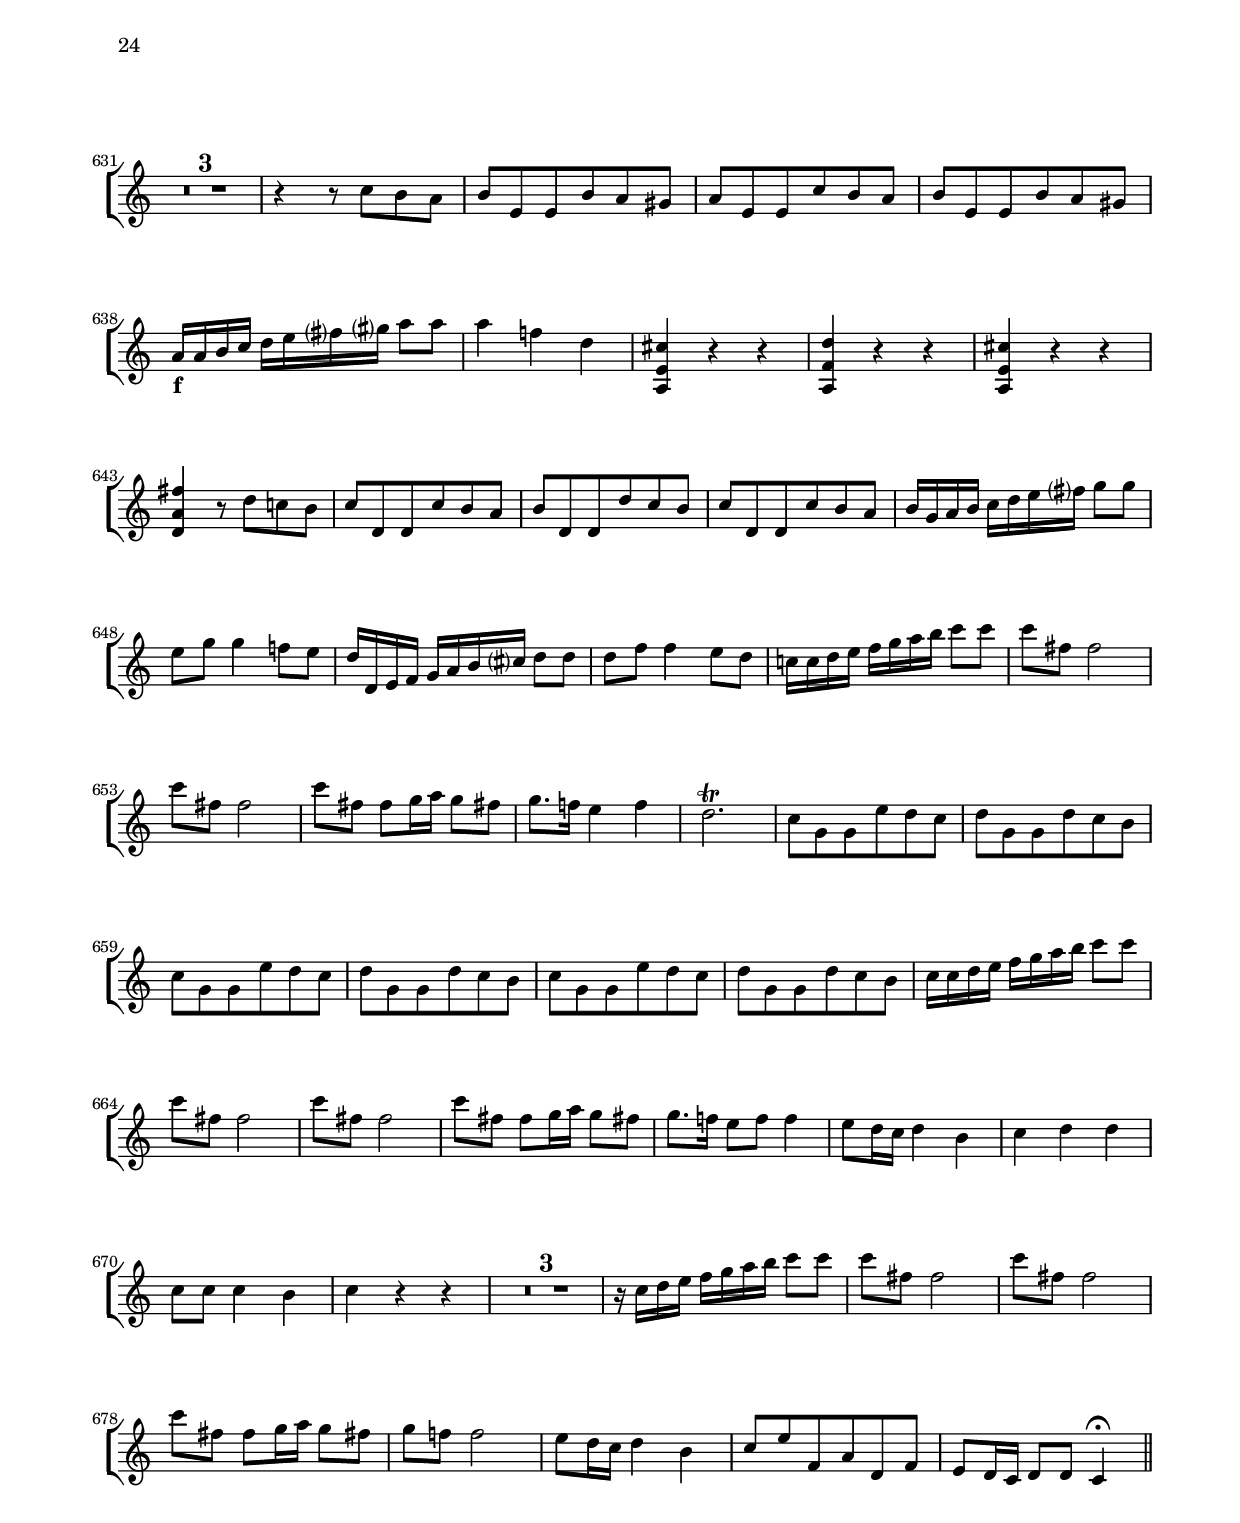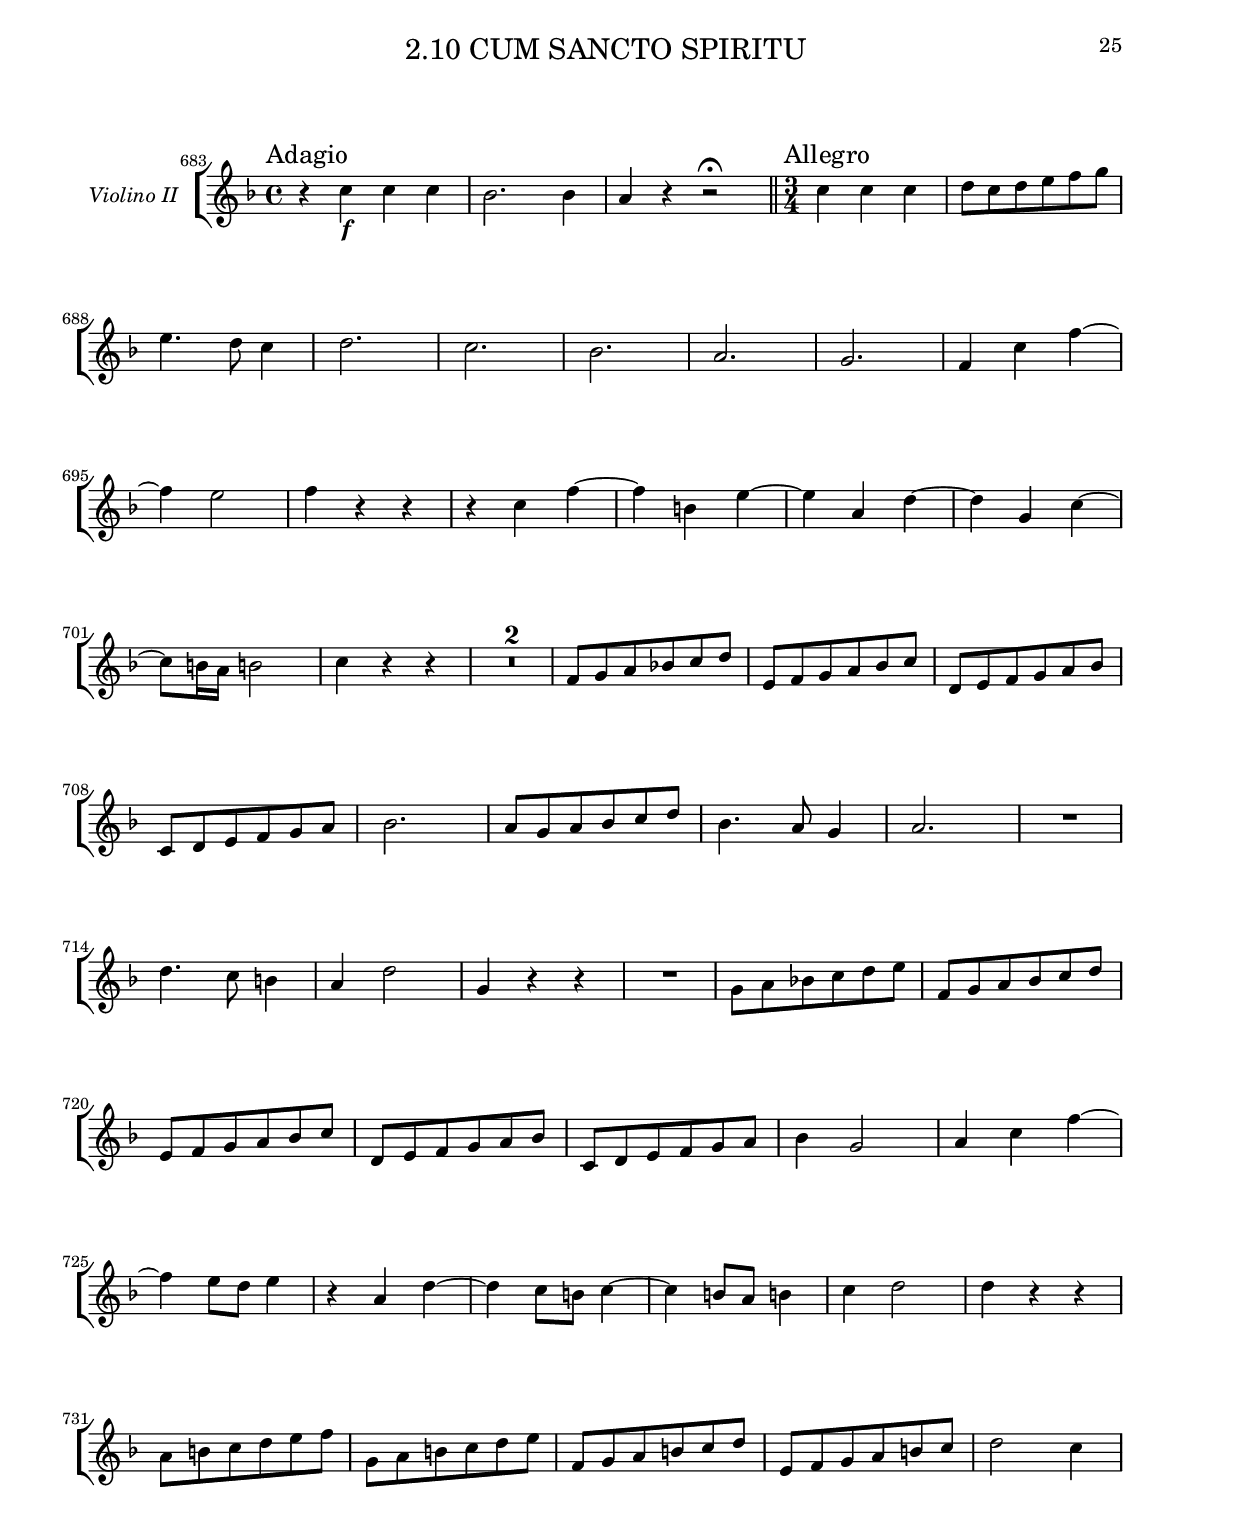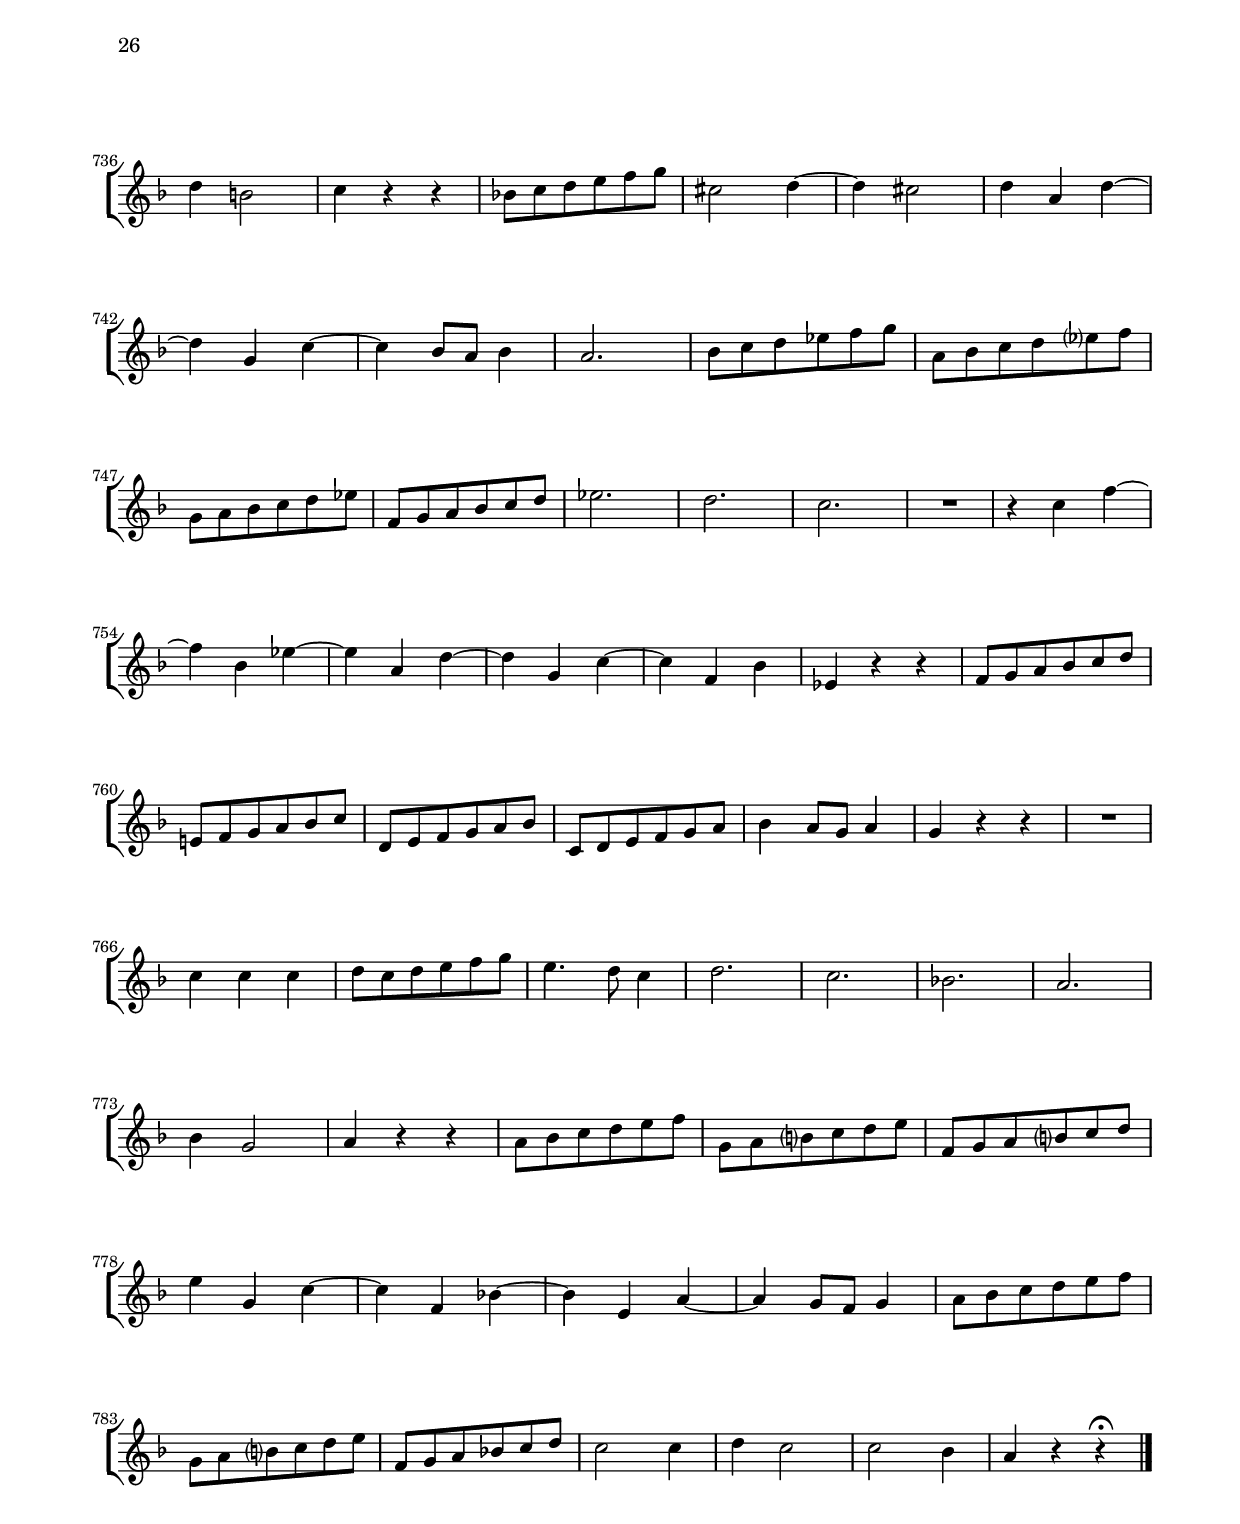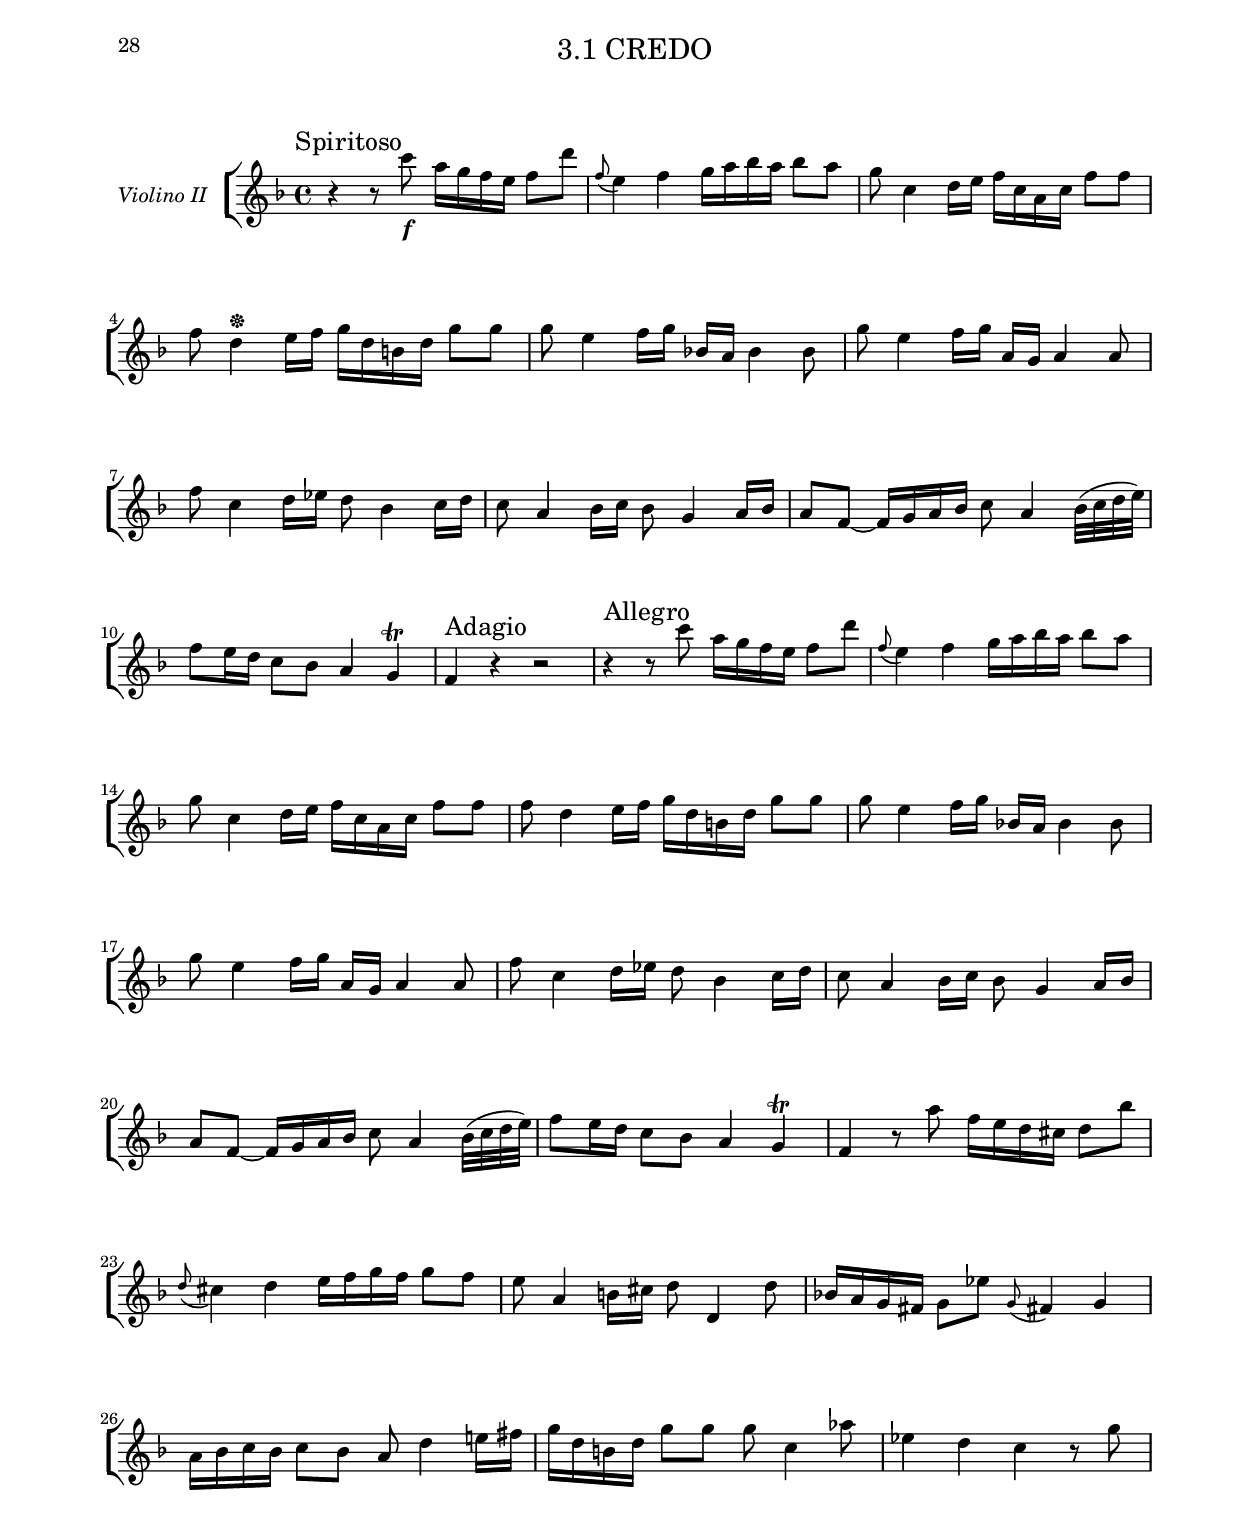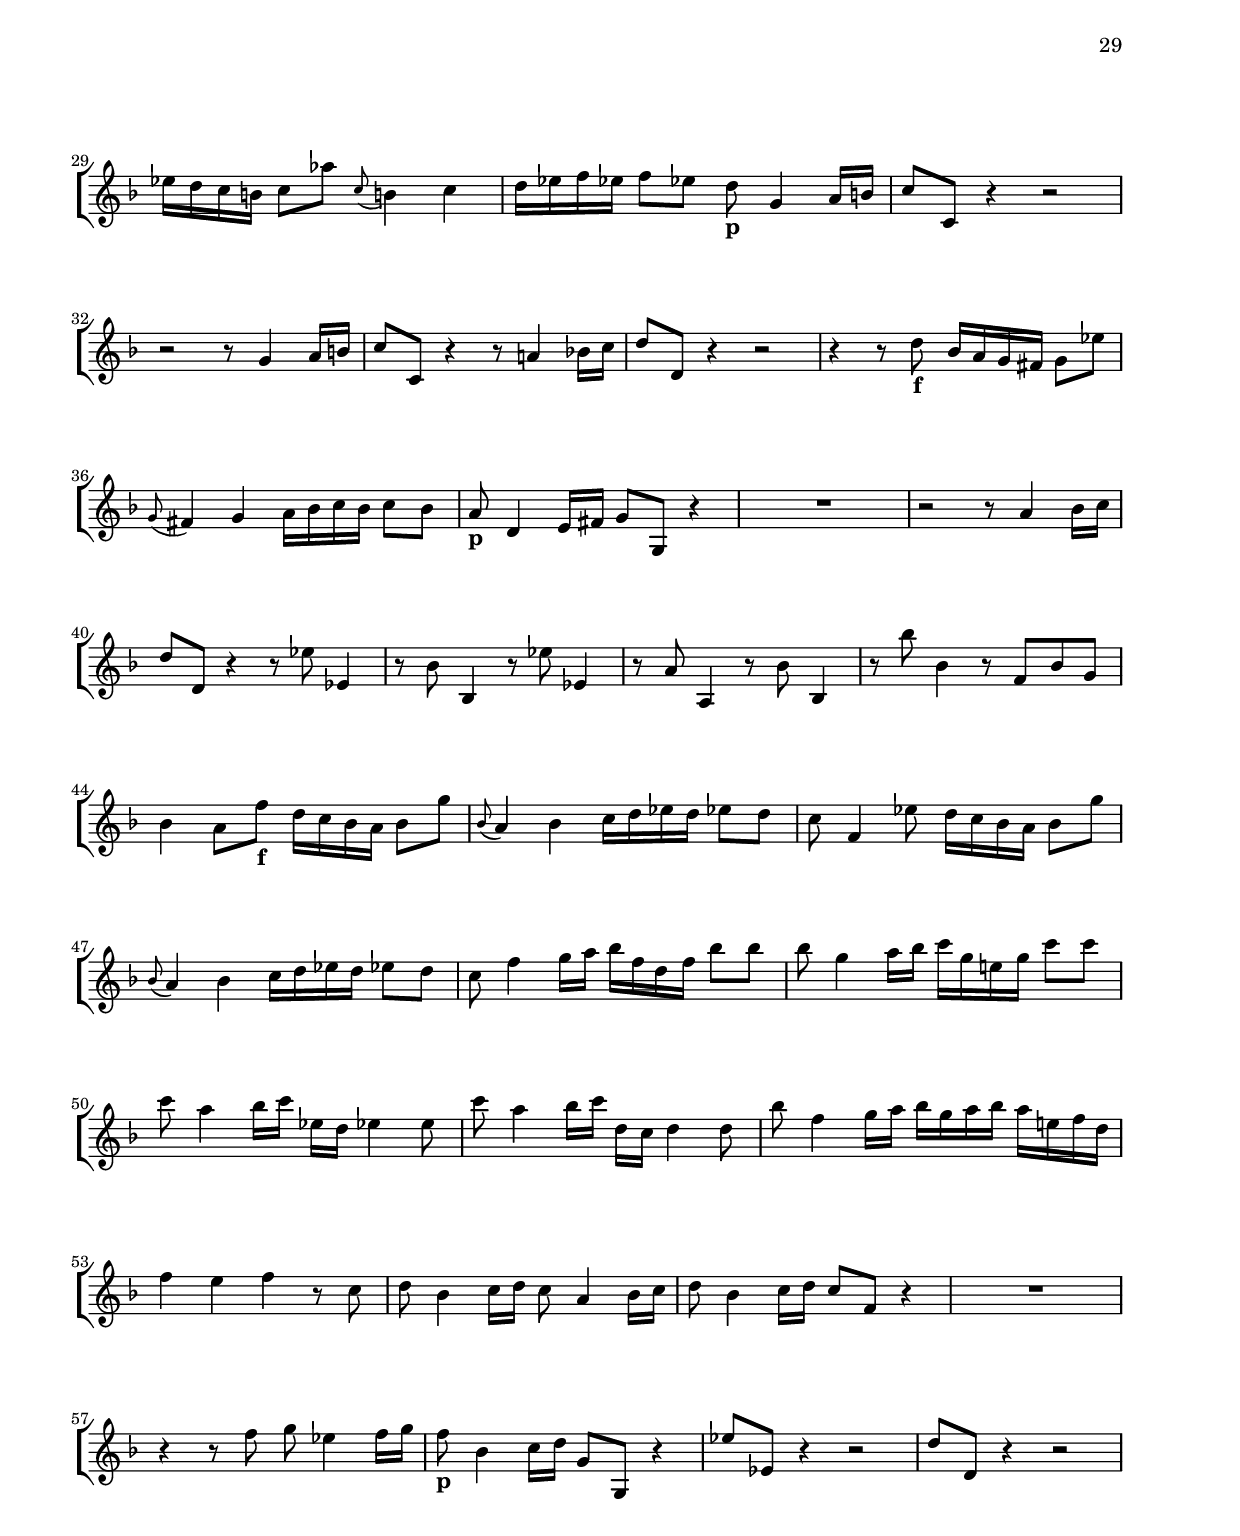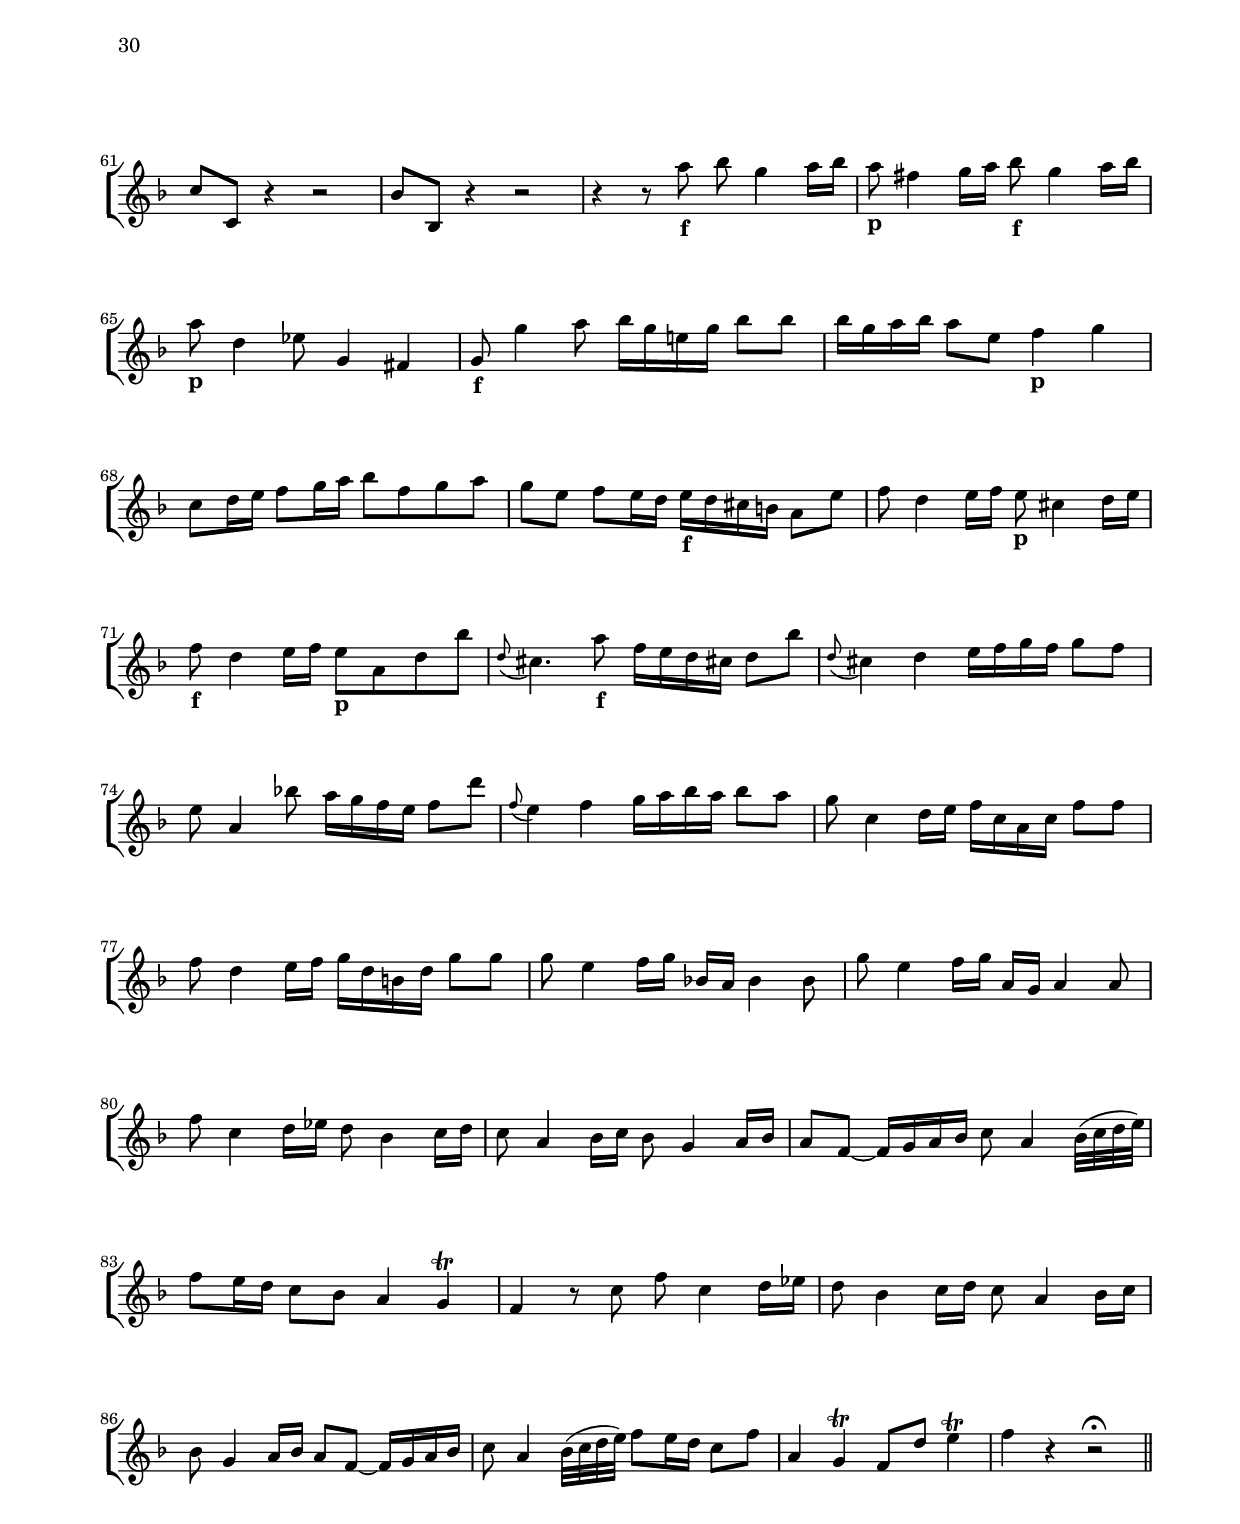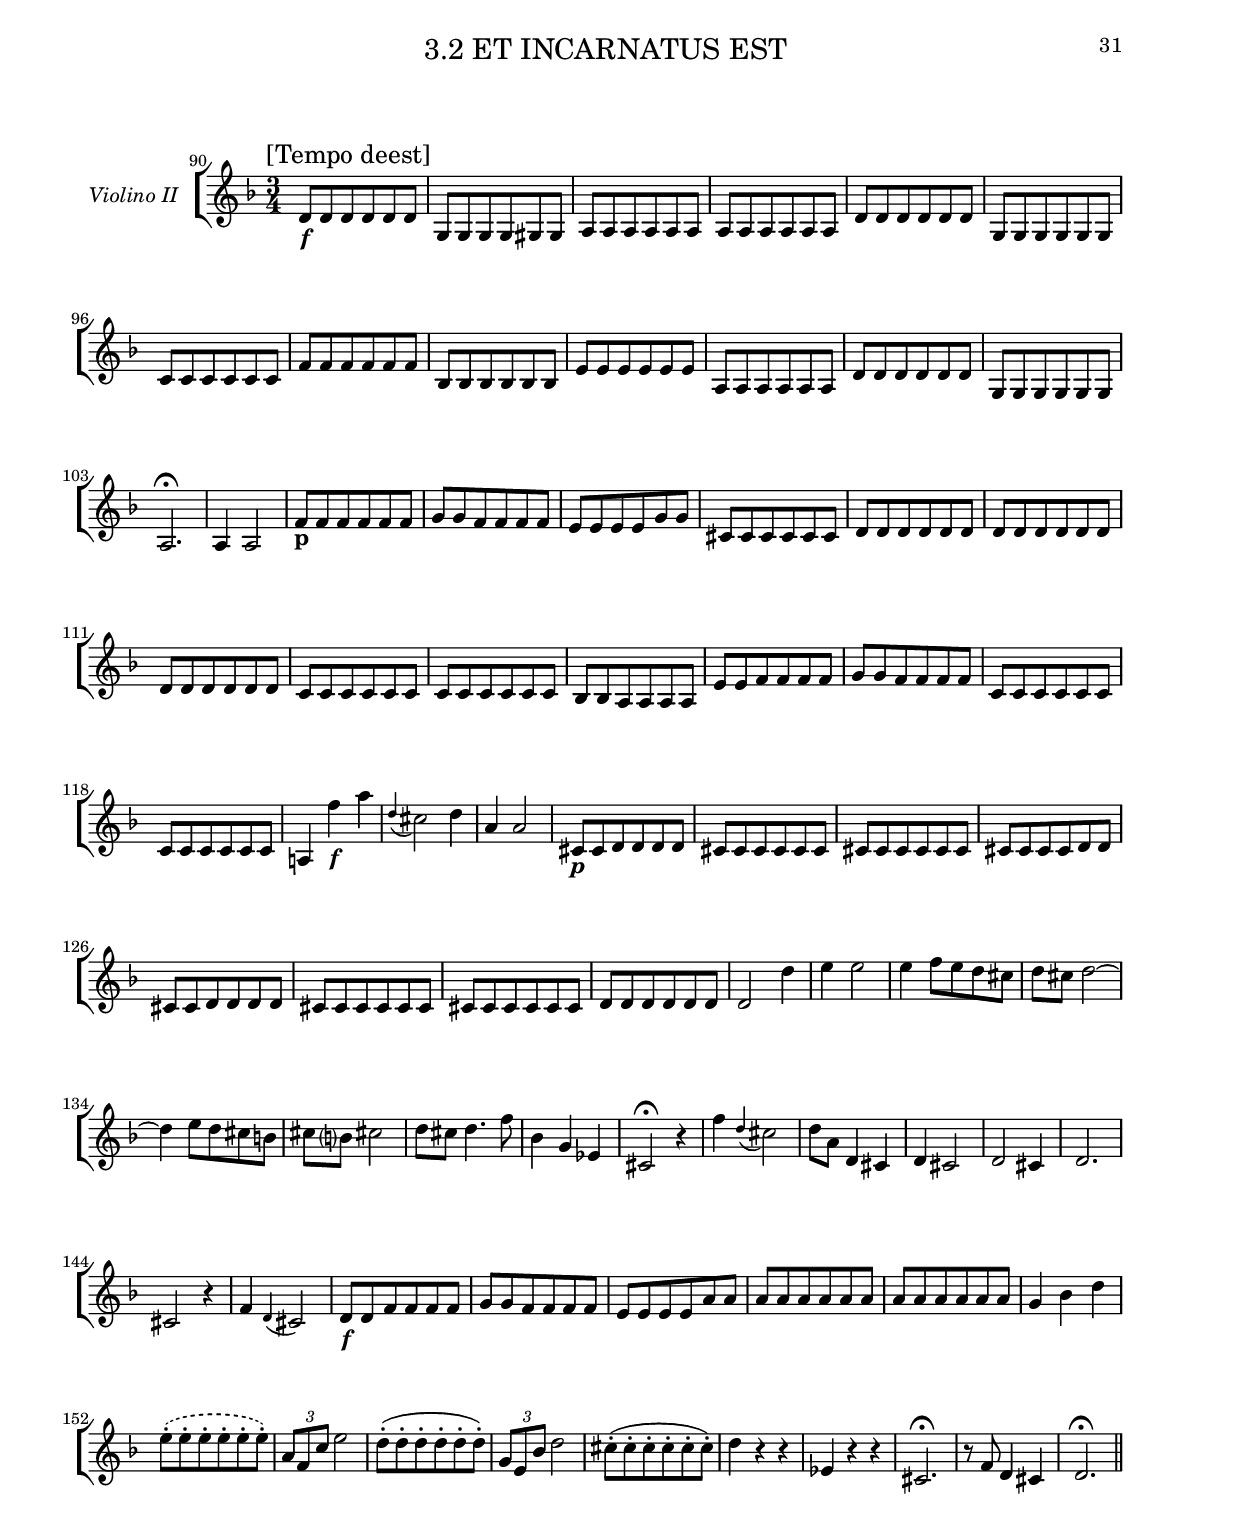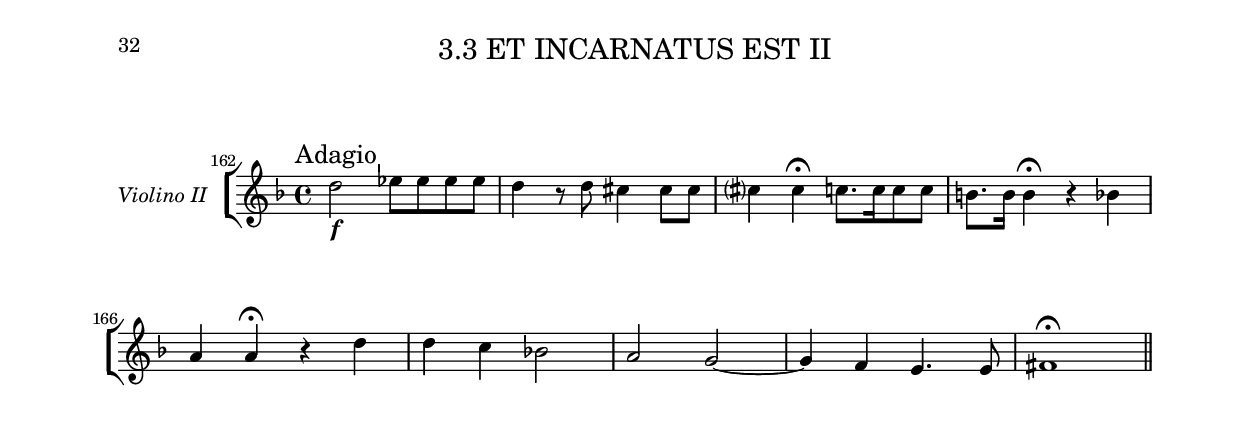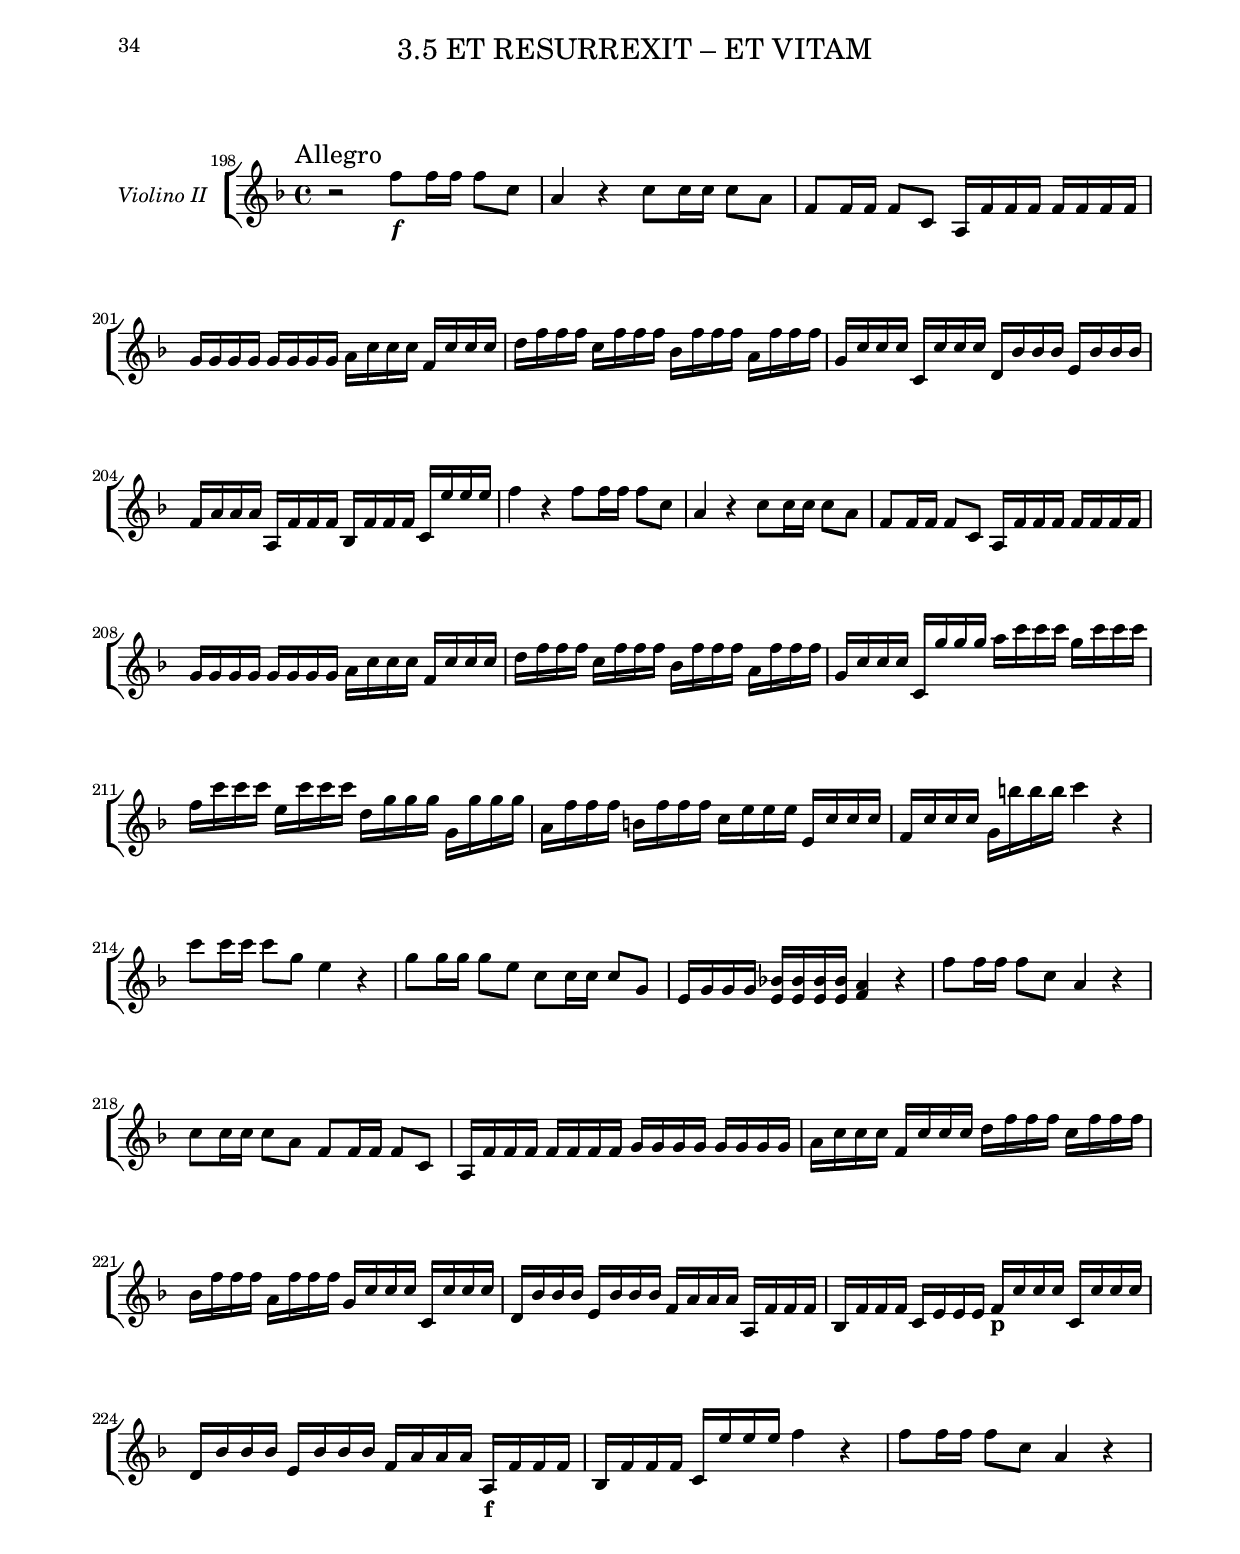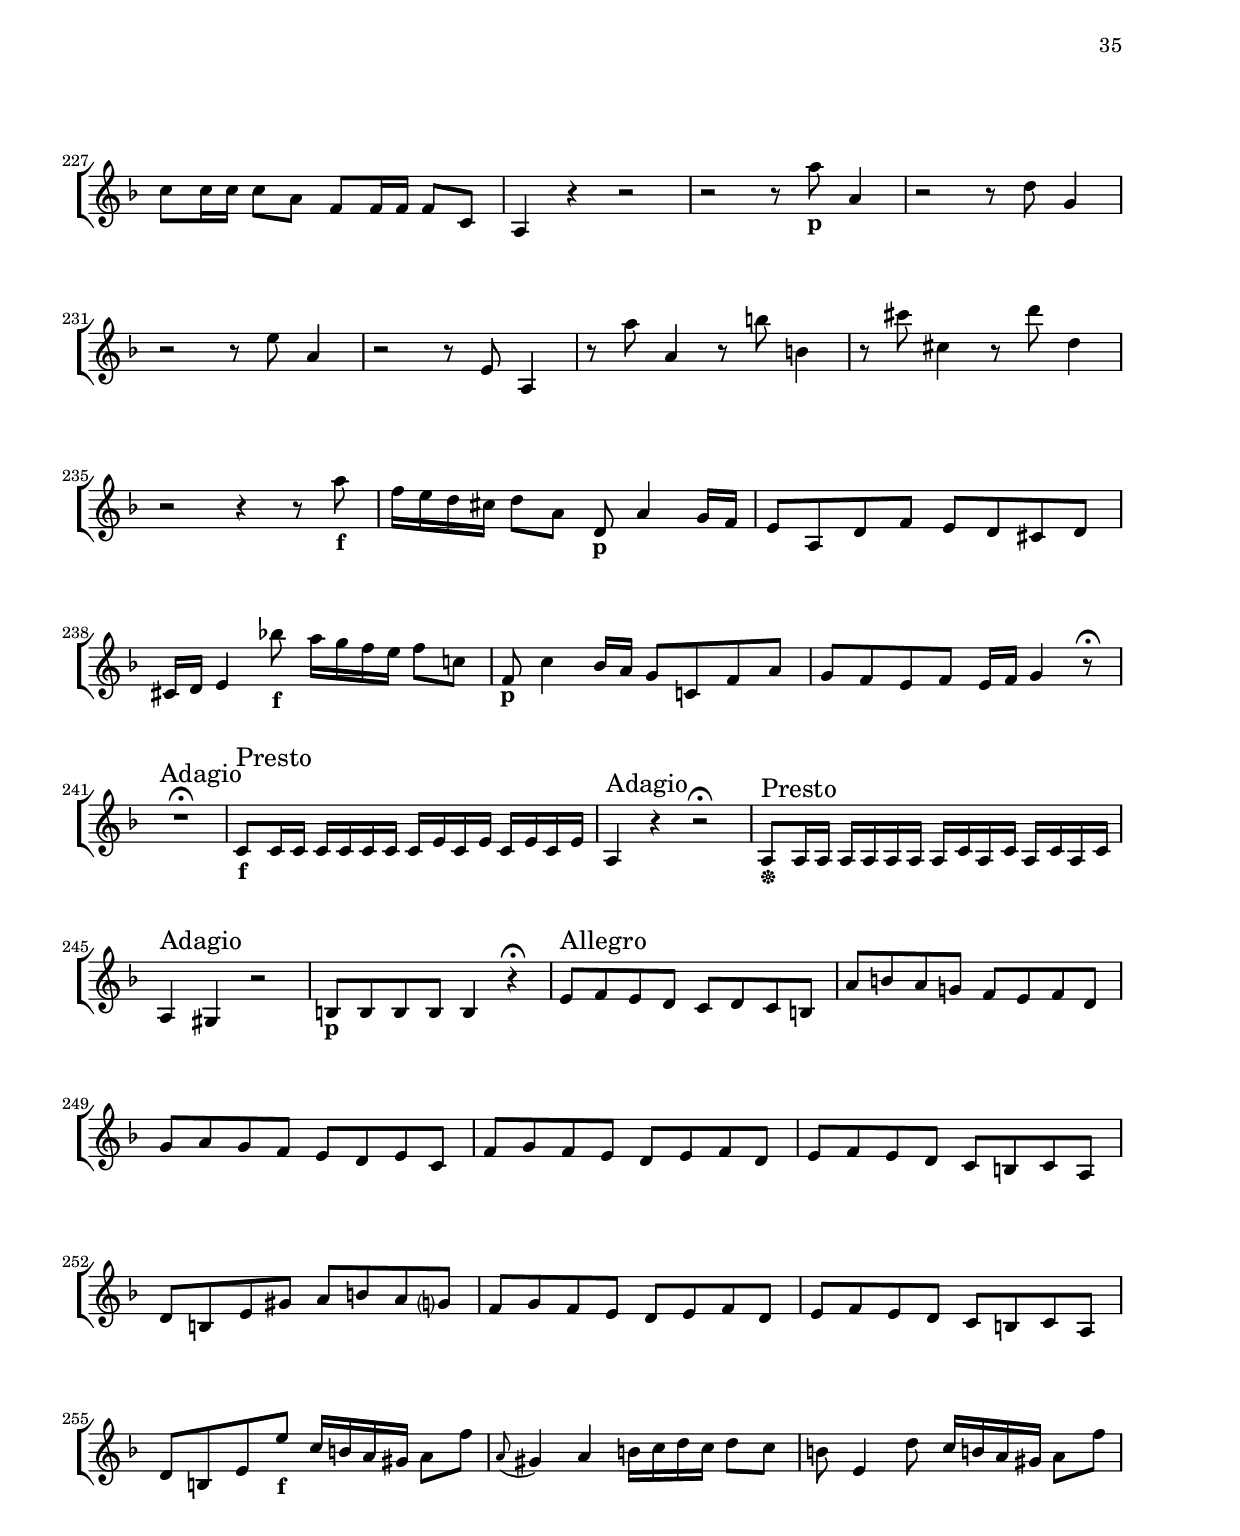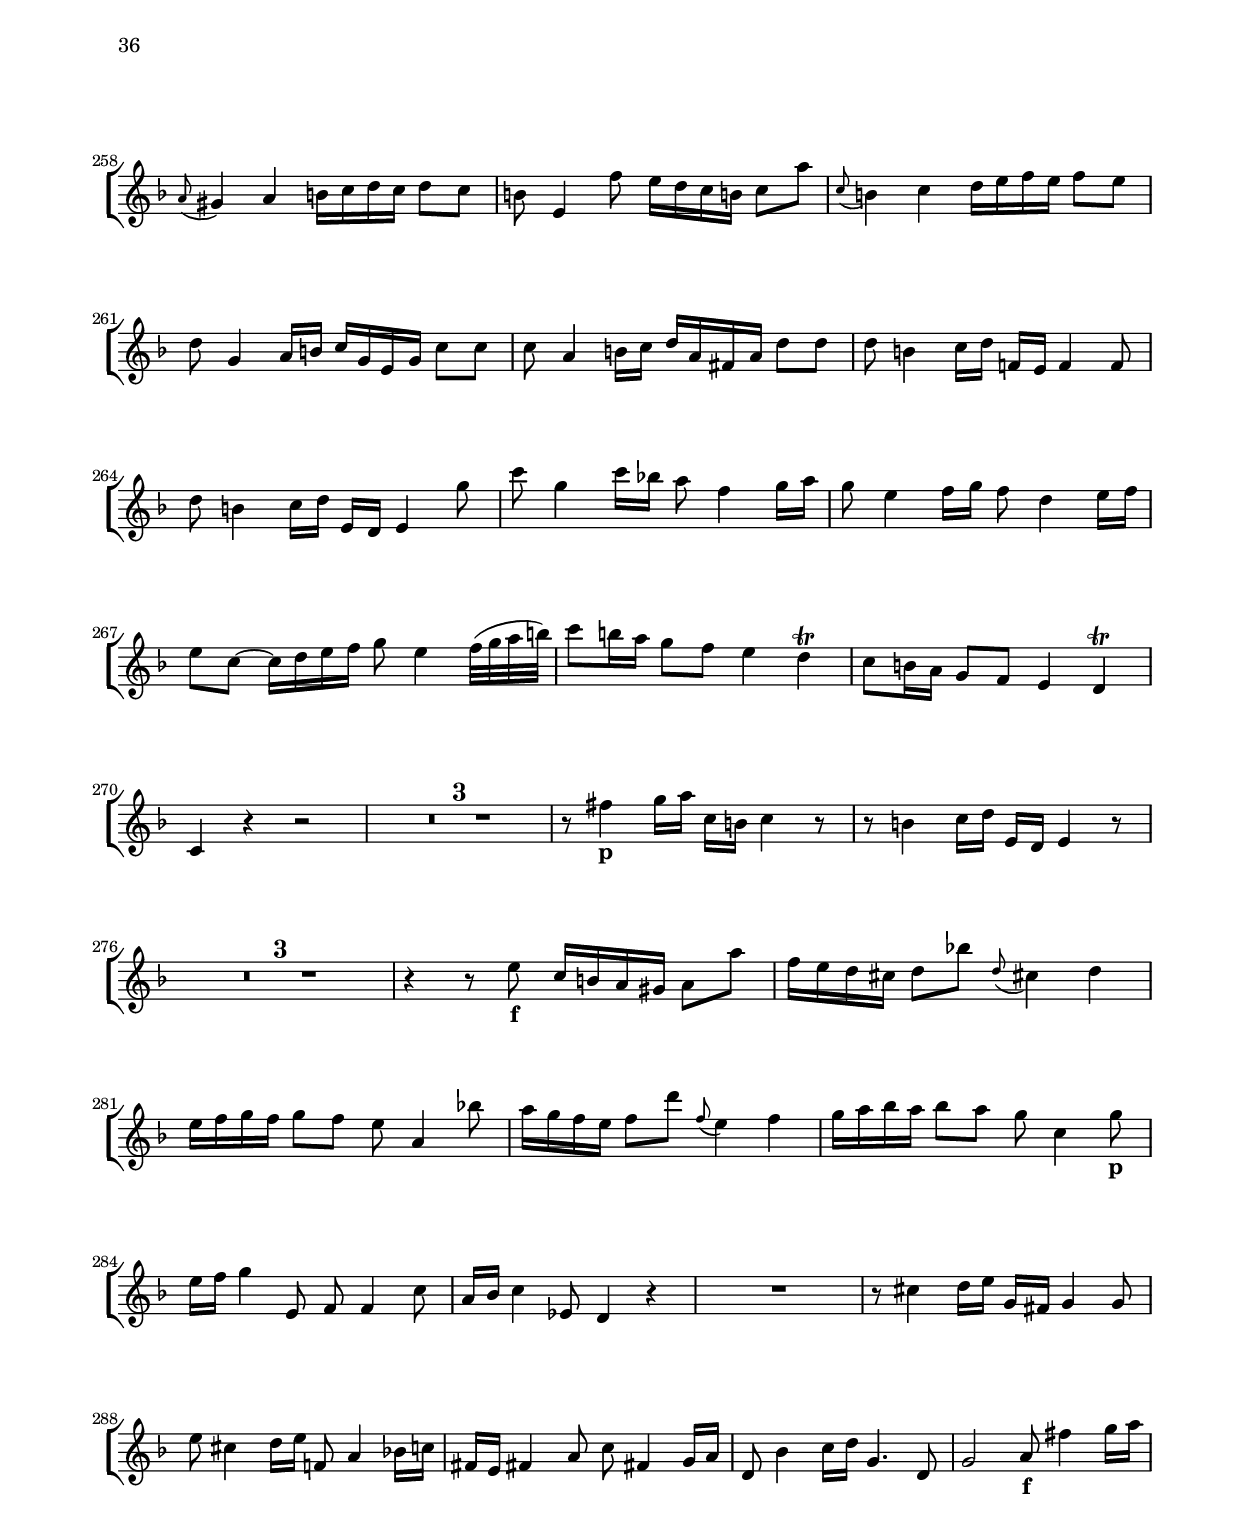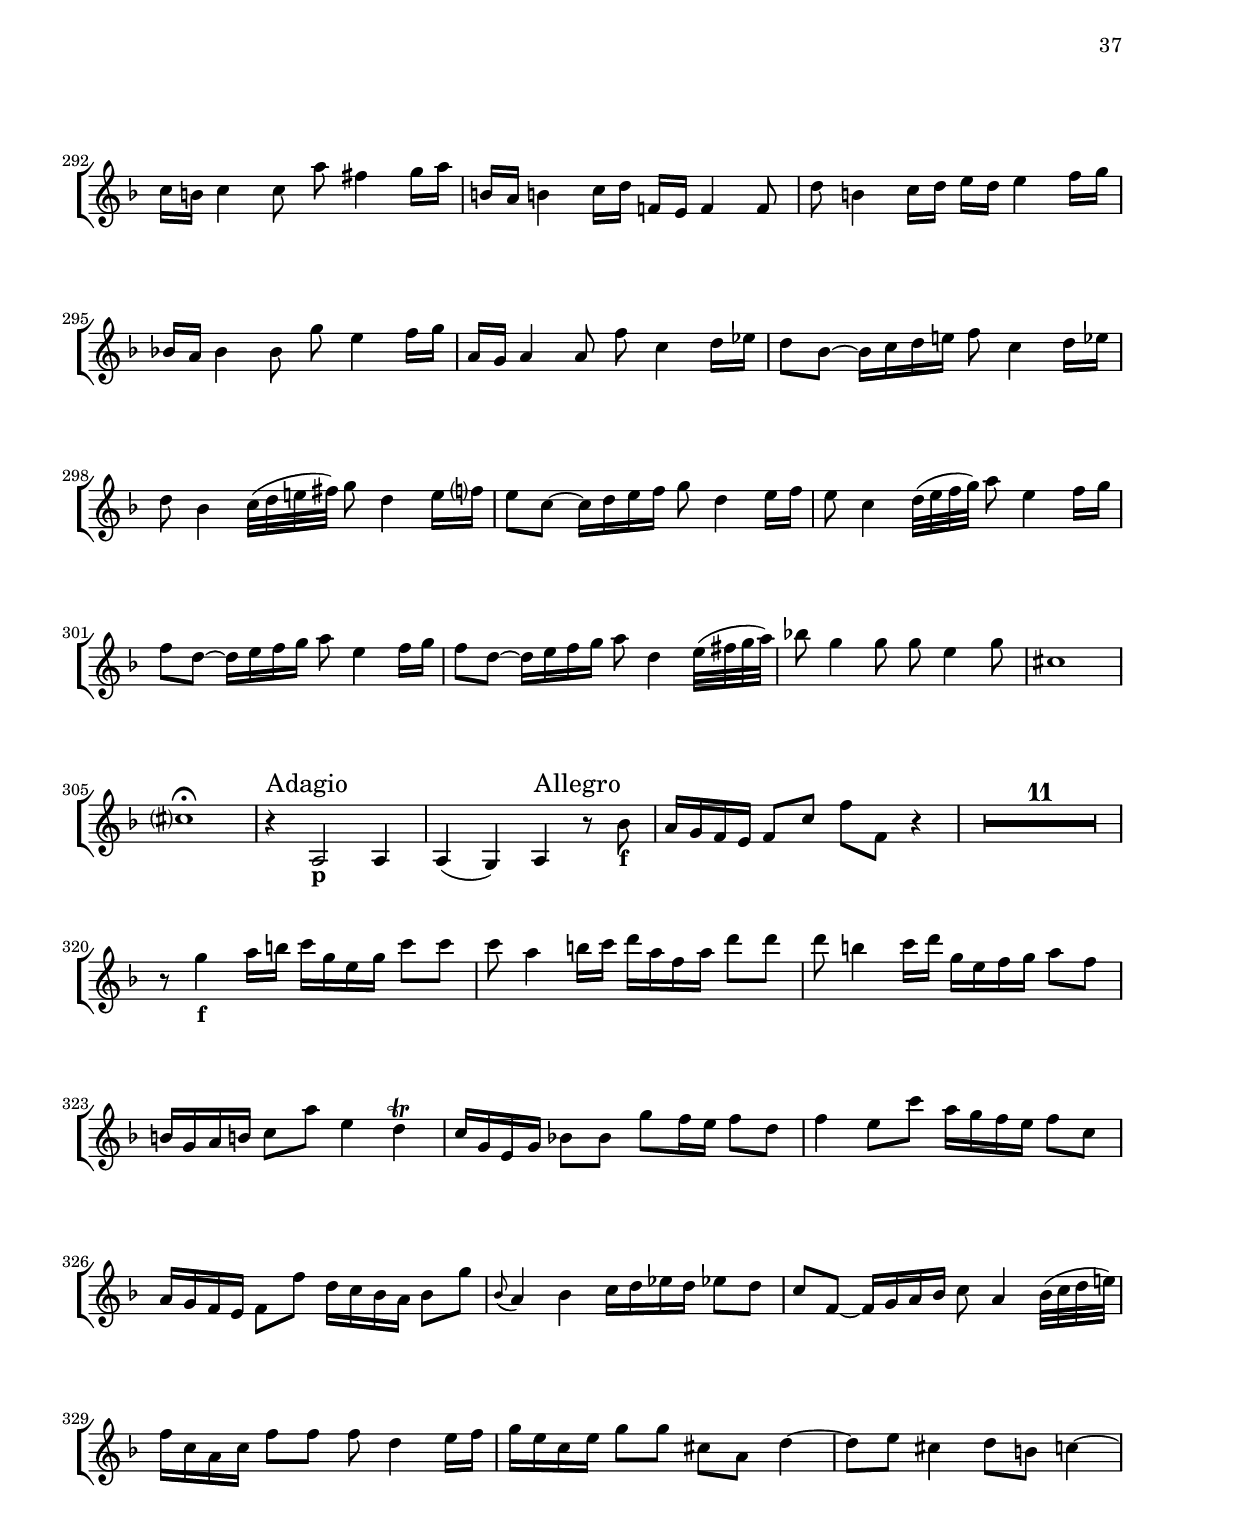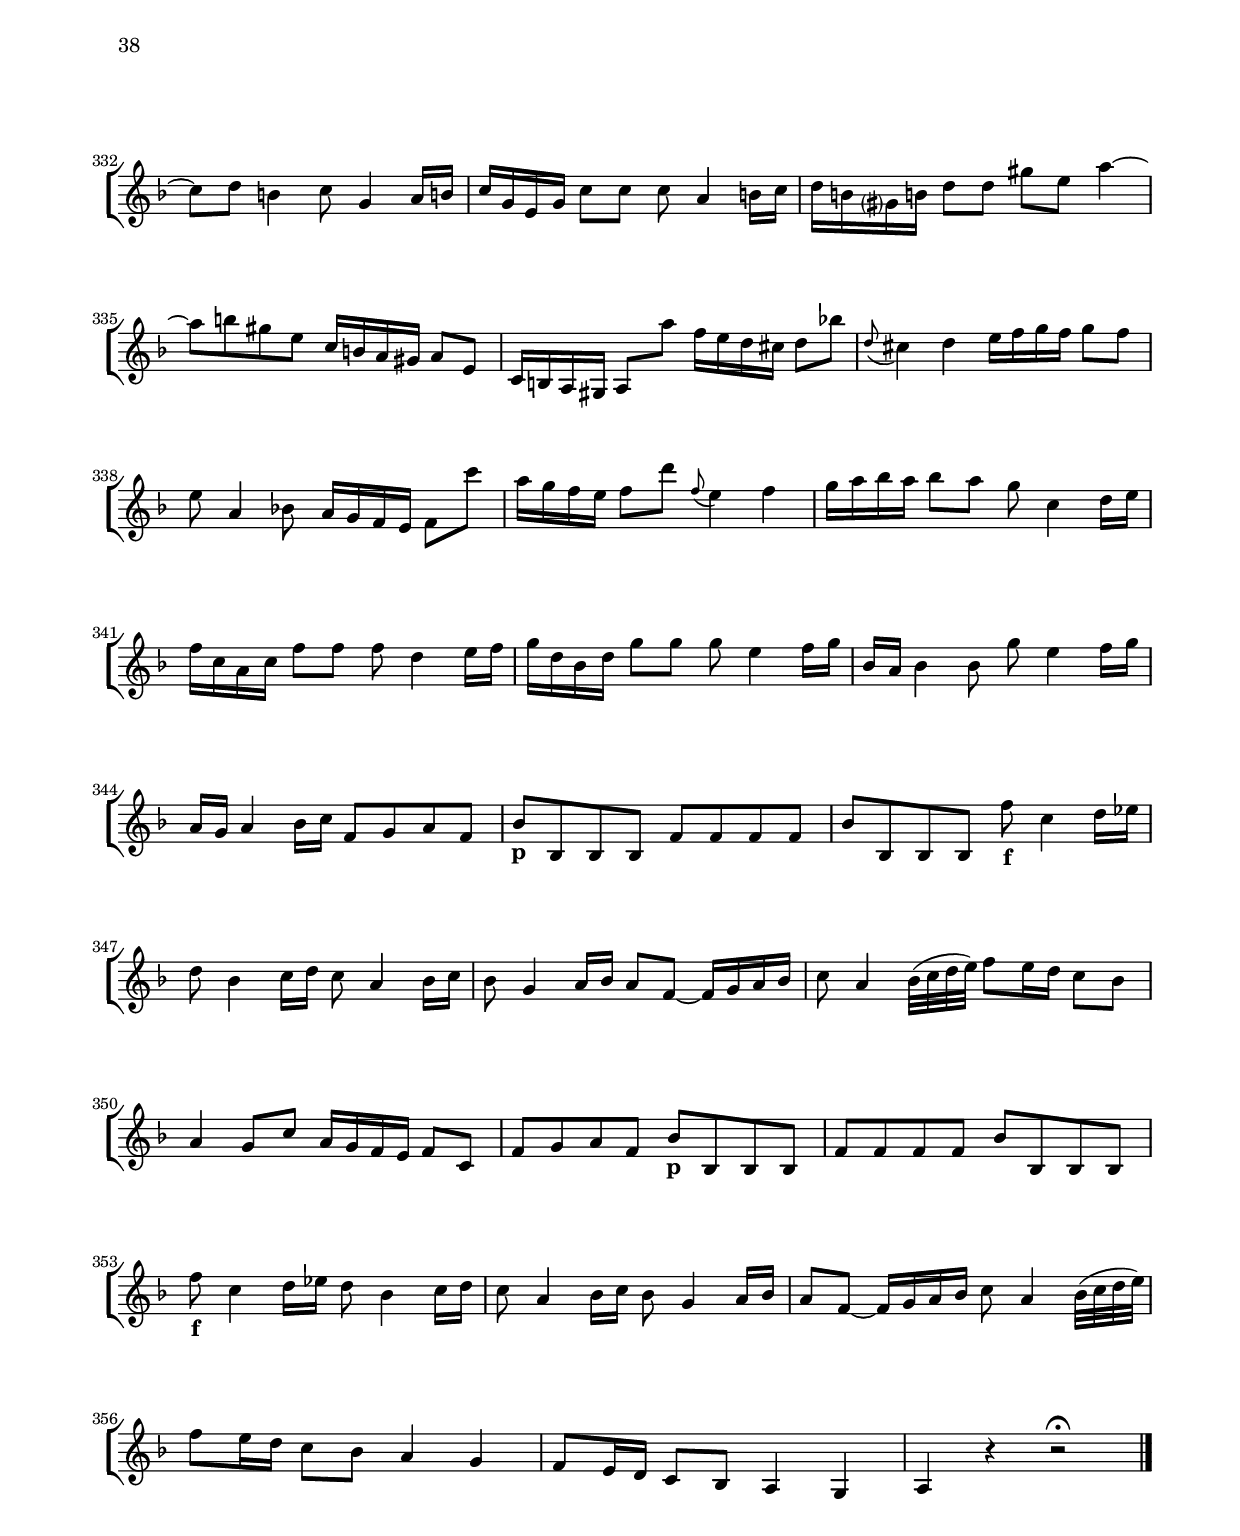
% (c) 2019 by Wolfgang Esser-Skala.
% This file is licensed under the Creative Commons Attribution-NonCommercial-ShareAlike 4.0 International License.
% To view a copy of this license, visit http://creativecommons.org/licenses/by-nc-sa/4.0/.

\version "2.18.0"

\include "../definitions.ly"

\paper {
	#(set-paper-size "a4" 'portrait)
	indent = 2\cm
	top-margin = 1.5\cm
	system-separator-markup = ##f
	system-system-spacing =
    #'((basic-distance . 17)
       (minimum-distance . 17)
       (padding . -100)
       (stretchability . 0))
	
	top-system-spacing =
    #'((basic-distance . 17)
       (minimum-distance . 17)
       (padding . -100)
       (stretchability . 0))
	
	top-markup-spacing =
    #'((basic-distance . 0)
       (minimum-distance . 0)
       (padding . -100)
       (stretchability . 0))
		
	markup-system-spacing =
    #'((basic-distance . 17)
       (minimum-distance . 17)
       (padding . -100)
       (stretchability . 0))
	
	last-bottom-spacing =
    #'((basic-distance . 0)
       (minimum-distance . 0)
       (padding . 0)
       (stretchability . 1.0e7))
	
	systems-per-page = #9
}

#(set-global-staff-size 17.82)


\book {
	\bookpart {
		\paper { evenHeaderMarkup = {} oddHeaderMarkup = {} }
		\partTitle "1" "K Y R I E"
	}
	\bookpart {
		\header {
			movement = "1.1 KYRIE"
		}
		\paper { page-count = #2 }
		\score {
			<<
				\new StaffGroup <<
					\new Staff {
						\set Staff.instrumentName = "Violino II"
						\KyrieViolinoII
					}
				>>
			>>
		}
	}
	\bookpart {
		\header {
			movement = "1.2 CHRISTE"
		}
		\score {
			<<
				\new StaffGroup <<
					\new Staff {
						\set Staff.instrumentName = "Violino II"
						\ChristeViolinoII
					}
				>>
			>>
		}
	}
	\bookpart {
		\header {
			movement = "1.3 KYRIE II"
		}
		\paper { page-count = #1 }
		\score {
			<<
				\new StaffGroup <<
					\new Staff {
						\set Staff.instrumentName = "Violino II"
						\KyrieIIViolinoII
					}
				>>
			>>
		}
	}
	\bookpart {
		\paper { evenHeaderMarkup = {} oddHeaderMarkup = {} }
		\partTitle "2" "G L O R I A"
	}
	\bookpart {
		\header {
			movement = "2.1 GLORIA"
		}
		\score {
			<<
				\new StaffGroup <<
					\new Staff {
						\set Staff.instrumentName = "Violino II"
						\GloriaViolinoII
					}
				>>
			>>
		}
	}
	\bookpart {
		\header {
			movement = "2.2 ET IN TERRA PAX"
		}
		\score {
			<<
				\new StaffGroup <<
					\new Staff {
						\set Staff.instrumentName = "Violino II"
						\EtInTerraViolinoII
					}
				>>
			>>
		}
	}
	\bookpart {
		\header {
			movement = "2.3 LAUDAMUS TE"
		}
		\paper { page-count = #2 }
		\score {
			<<
				\new StaffGroup <<
					\new Staff {
						\set Staff.instrumentName = "Violino II"
						\LaudamusViolinoII
					}
				>>
			>>
		}
	}
	\bookpart {
		\header {
			movement = "2.4 GRATIAS"
		}
		\score {
			<<
				\new StaffGroup <<
					\new Staff {
						\set Staff.instrumentName = "Violino II"
						\GratiasViolinoII
					}
				>>
			>>
		}
	}
	\bookpart {
		\header {
			movement = "2.5 DOMINE DEUS"
		}
		\score {
			<<
				\new StaffGroup <<
					\new Staff {
						\set Staff.instrumentName = "Violino II"
						\DomineDeusViolinoII
					}
				>>
			>>
		}
	}
	\bookpart {
		\header {
			movement = "2.6 DOMINE FILI"
		}
		\score {
			<<
				\new StaffGroup <<
					\new Staff {
						\set Staff.instrumentName = "Violino II"
						\DomineFiliViolinoII
					}
				>>
			>>
		}
	}
	\bookpart {
		\header {
			movement = "2.7 QUI TOLLIS"
		}
		\score {
			<<
				\new StaffGroup <<
					\new Staff {
						\set Staff.instrumentName = "Violino II"
						\QuiTollisViolinoII
					}
				>>
			>>
		}
	}
	\bookpart {
		\header {
			movement = "2.8 QUI SEDES"
		}
		\paper { page-count = #2 }
		\score {
			<<
				\new StaffGroup <<
					\new Staff {
						\set Staff.instrumentName = "Violino II"
						\QuiSedesViolinoII
					}
				>>
			>>
		}
	}
	\bookpart {
		\header {
			movement = "2.9 QUONIAM"
		}
		\score {
			<<
				\new StaffGroup <<
					\new Staff {
						\set Staff.instrumentName = "Violino II"
						\QuoniamViolinoII
					}
				>>
			>>
		}
	}
	\bookpart {
		\header {
			movement = "2.10 CUM SANCTO SPIRITU"
		}
		\score {
			<<
				\new StaffGroup <<
					\new Staff {
						\set Staff.instrumentName = "Violino II"
						\CumSanctoViolinoII
					}
				>>
			>>
		}
	}
	\bookpart {
		\paper { evenHeaderMarkup = {} oddHeaderMarkup = {} }
		\partTitle "3" "C R E D O"
	}
	\bookpart {
		\header {
			movement = "3.1 CREDO"
		}
		\score {
			<<
				\new StaffGroup <<
					\new Staff {
						\set Staff.instrumentName = "Violino II"
						\CredoViolinoII
					}
				>>
			>>
		}
	}
	\bookpart {
		\header {
			movement = "3.2 ET INCARNATUS EST"
		}
		\paper { page-count = #1 }
		\score {
			<<
				\new StaffGroup <<
					\new Staff {
						\set Staff.instrumentName = "Violino II"
						\EtIncarnatusViolinoII
					}
				>>
			>>
		}
	}
	\bookpart {
		\header {
			movement = "3.3 ET INCARNATUS EST II"
		}
		\paper { systems-per-page = #2 }
		\score {
			<<
				\new StaffGroup <<
					\new Staff {
						\set Staff.instrumentName = "Violino II"
						\EtIncarnatusIIViolinoII
					}
				>>
			>>
		}
	}
	\bookpart {
		\header {
			movement = "3.4 CRUCIFIXUS"
		}
		\score {
			<<
				\new StaffGroup <<
					\new Staff {
						\set Staff.instrumentName = "Violino II"
						\CrucifixusViolinoII
					}
				>>
			>>
		}
	}
	\bookpart {
		\header {
			movement = "3.5 ET RESURREXIT – ET VITAM"
		}
		\score {
			<<
				\new StaffGroup <<
					\new Staff {
						\set Staff.instrumentName = "Violino II"
						\EtResurrexitViolinoII
					}
				>>
			>>
		}
	}
}